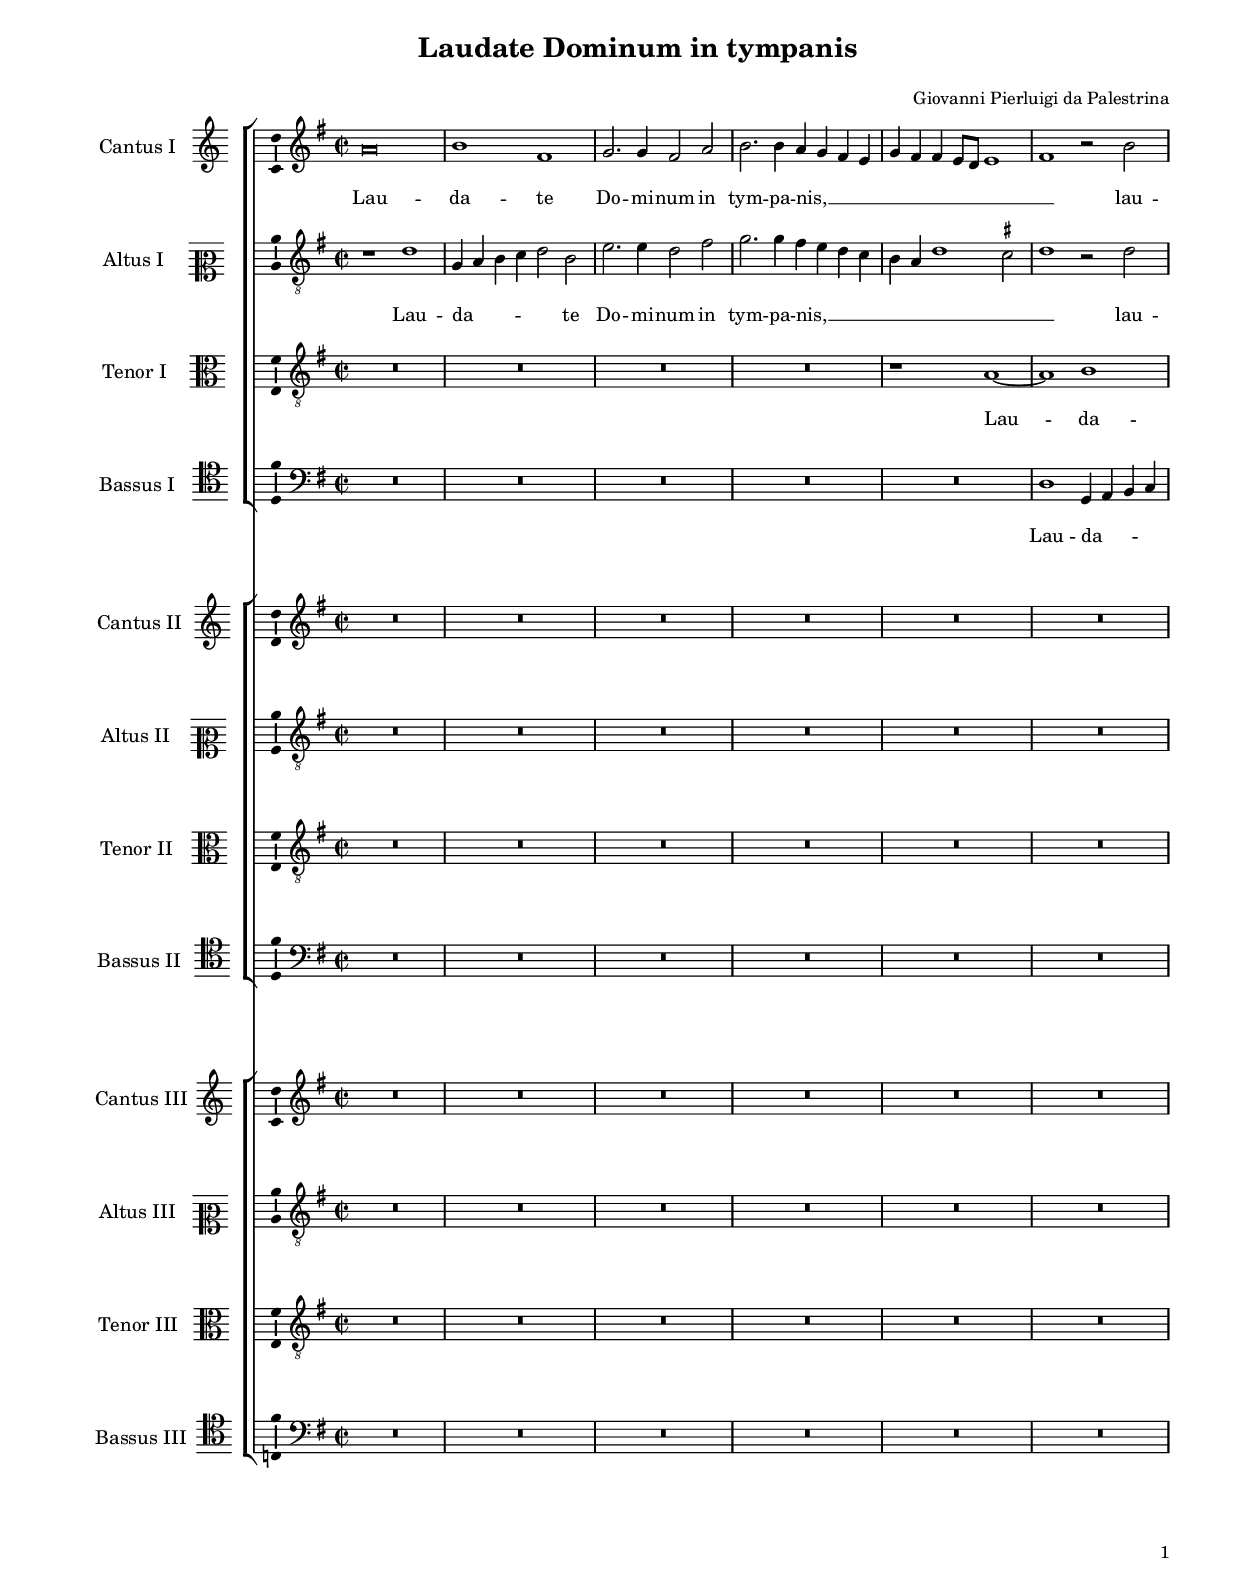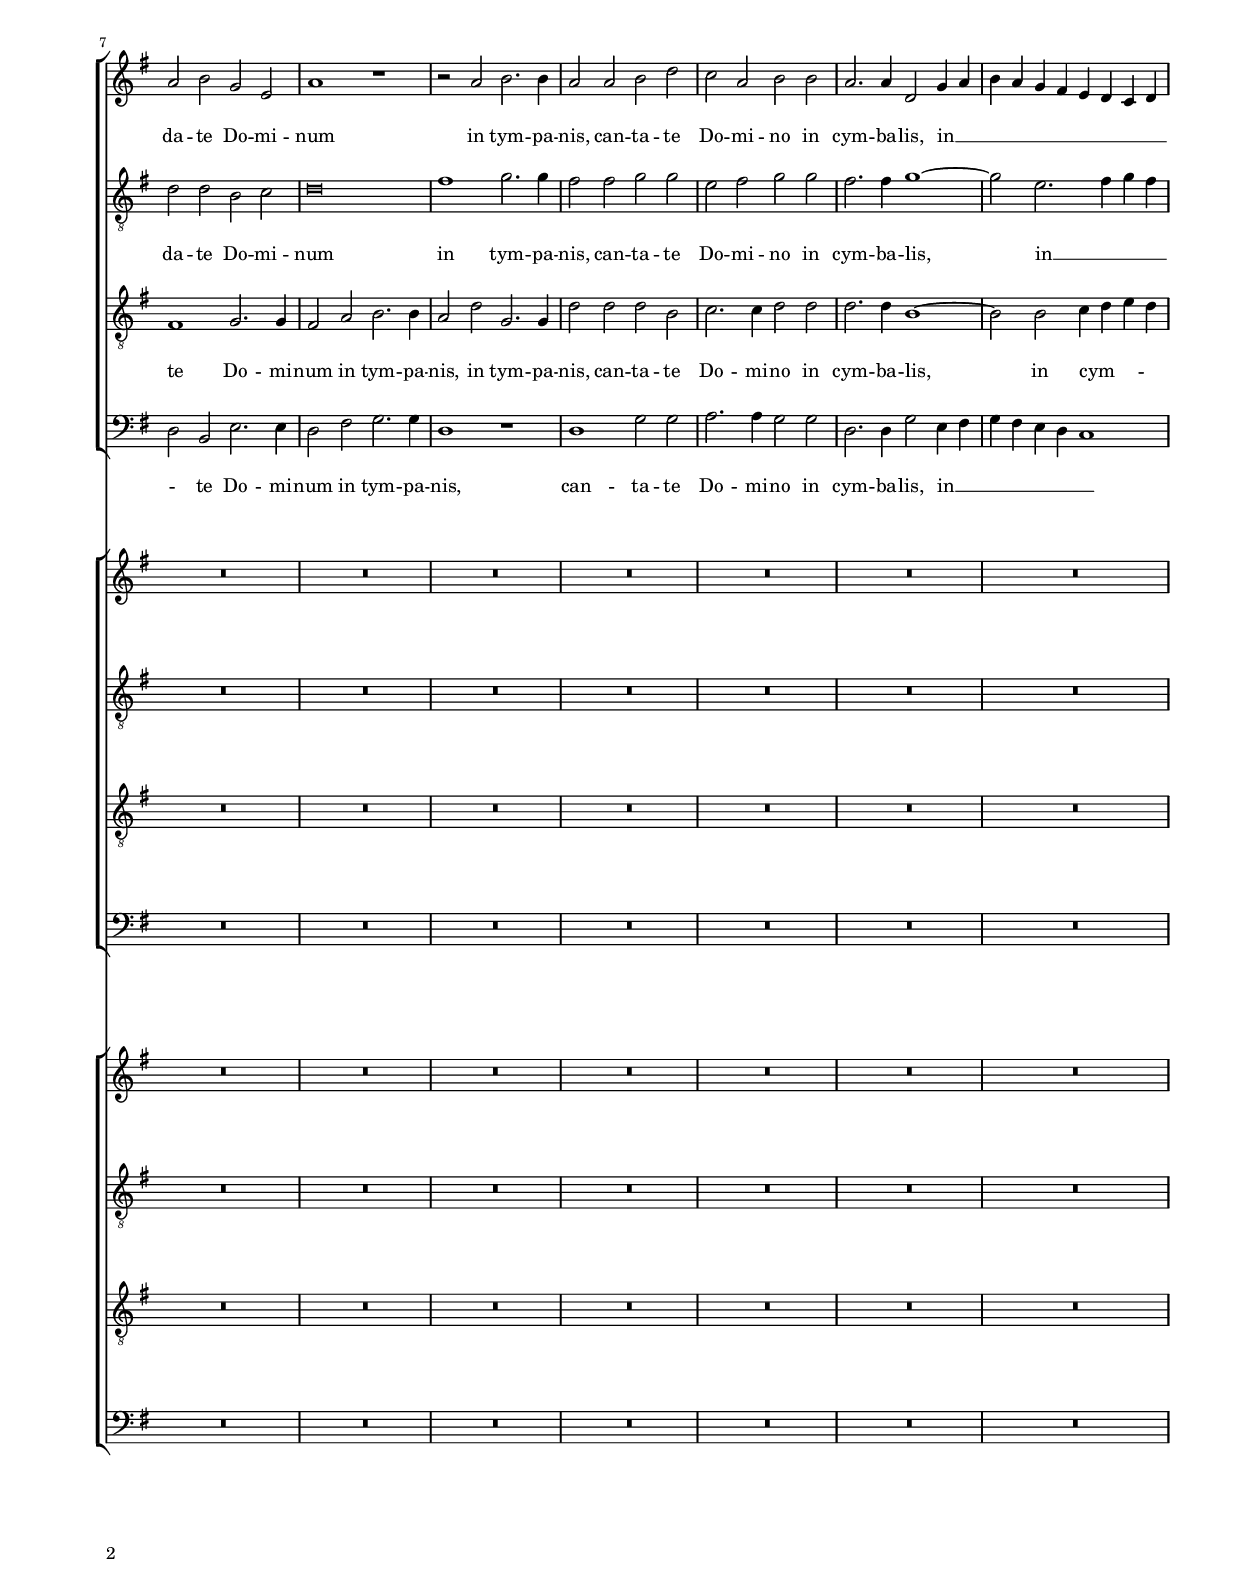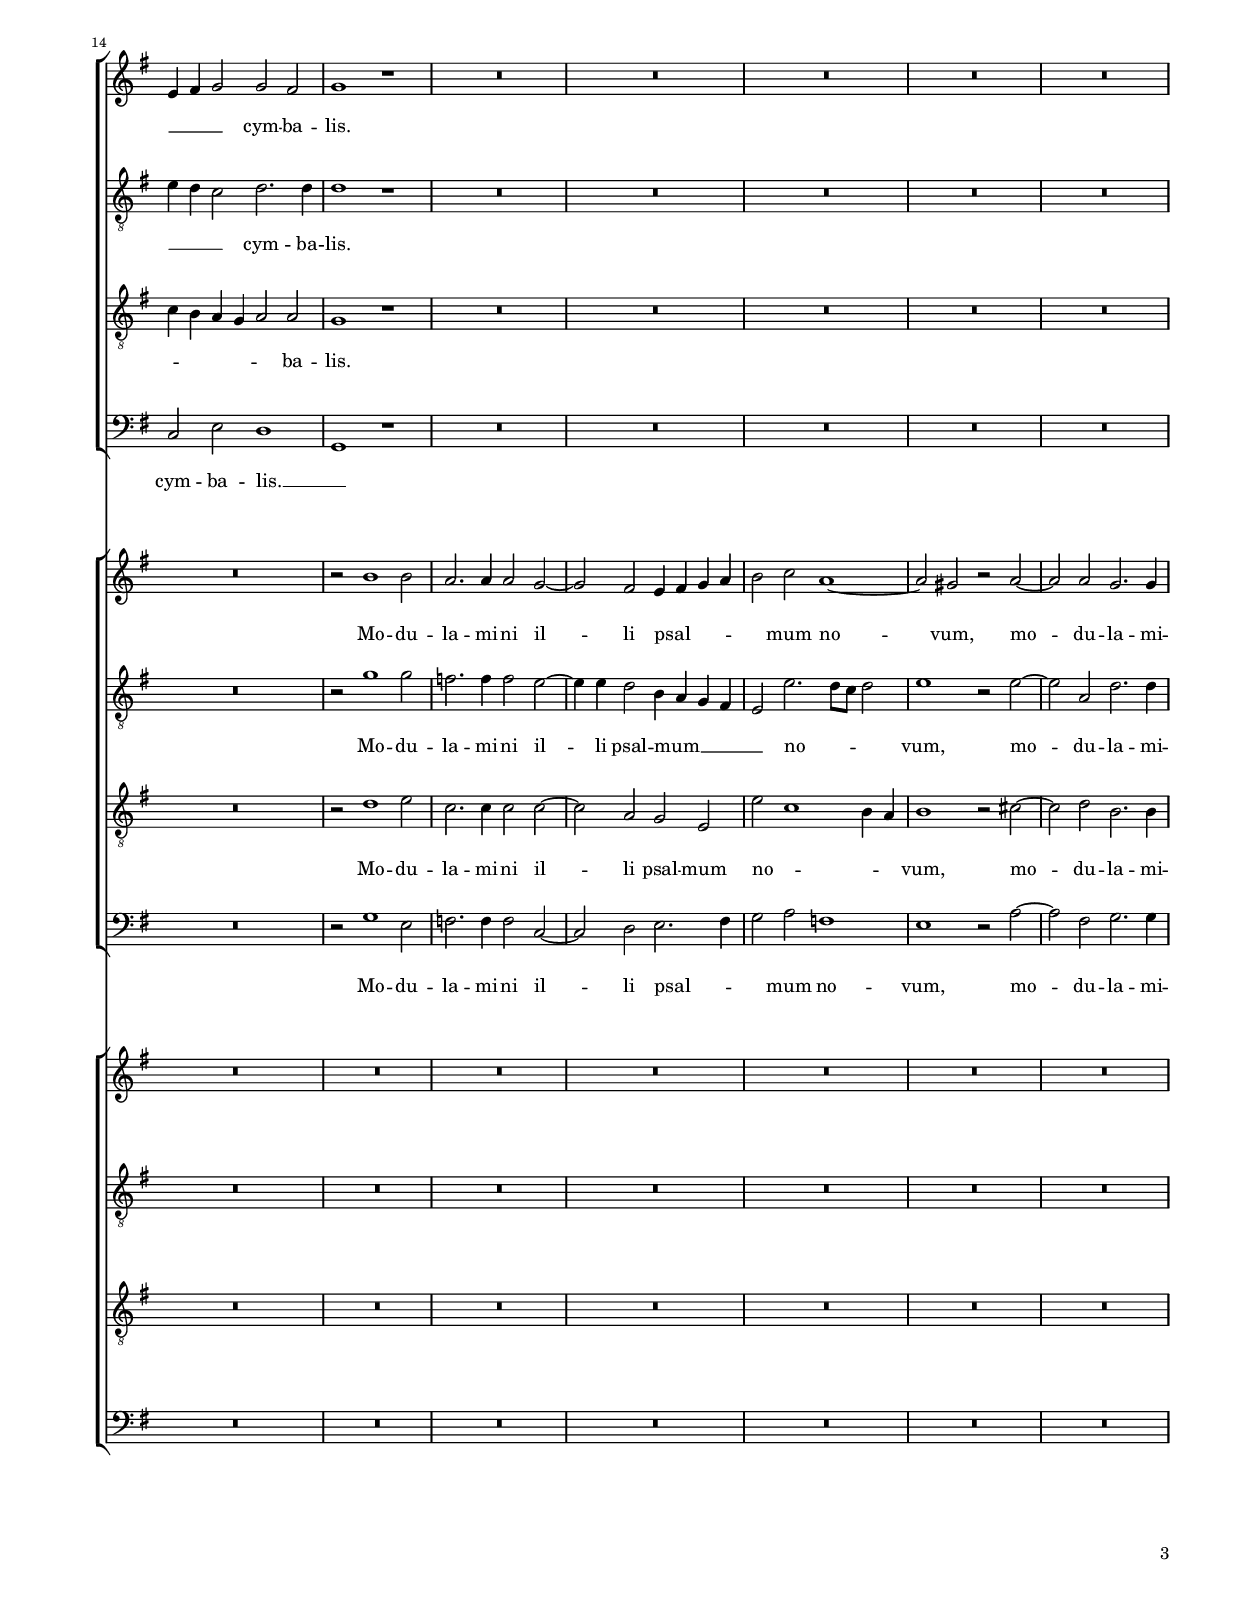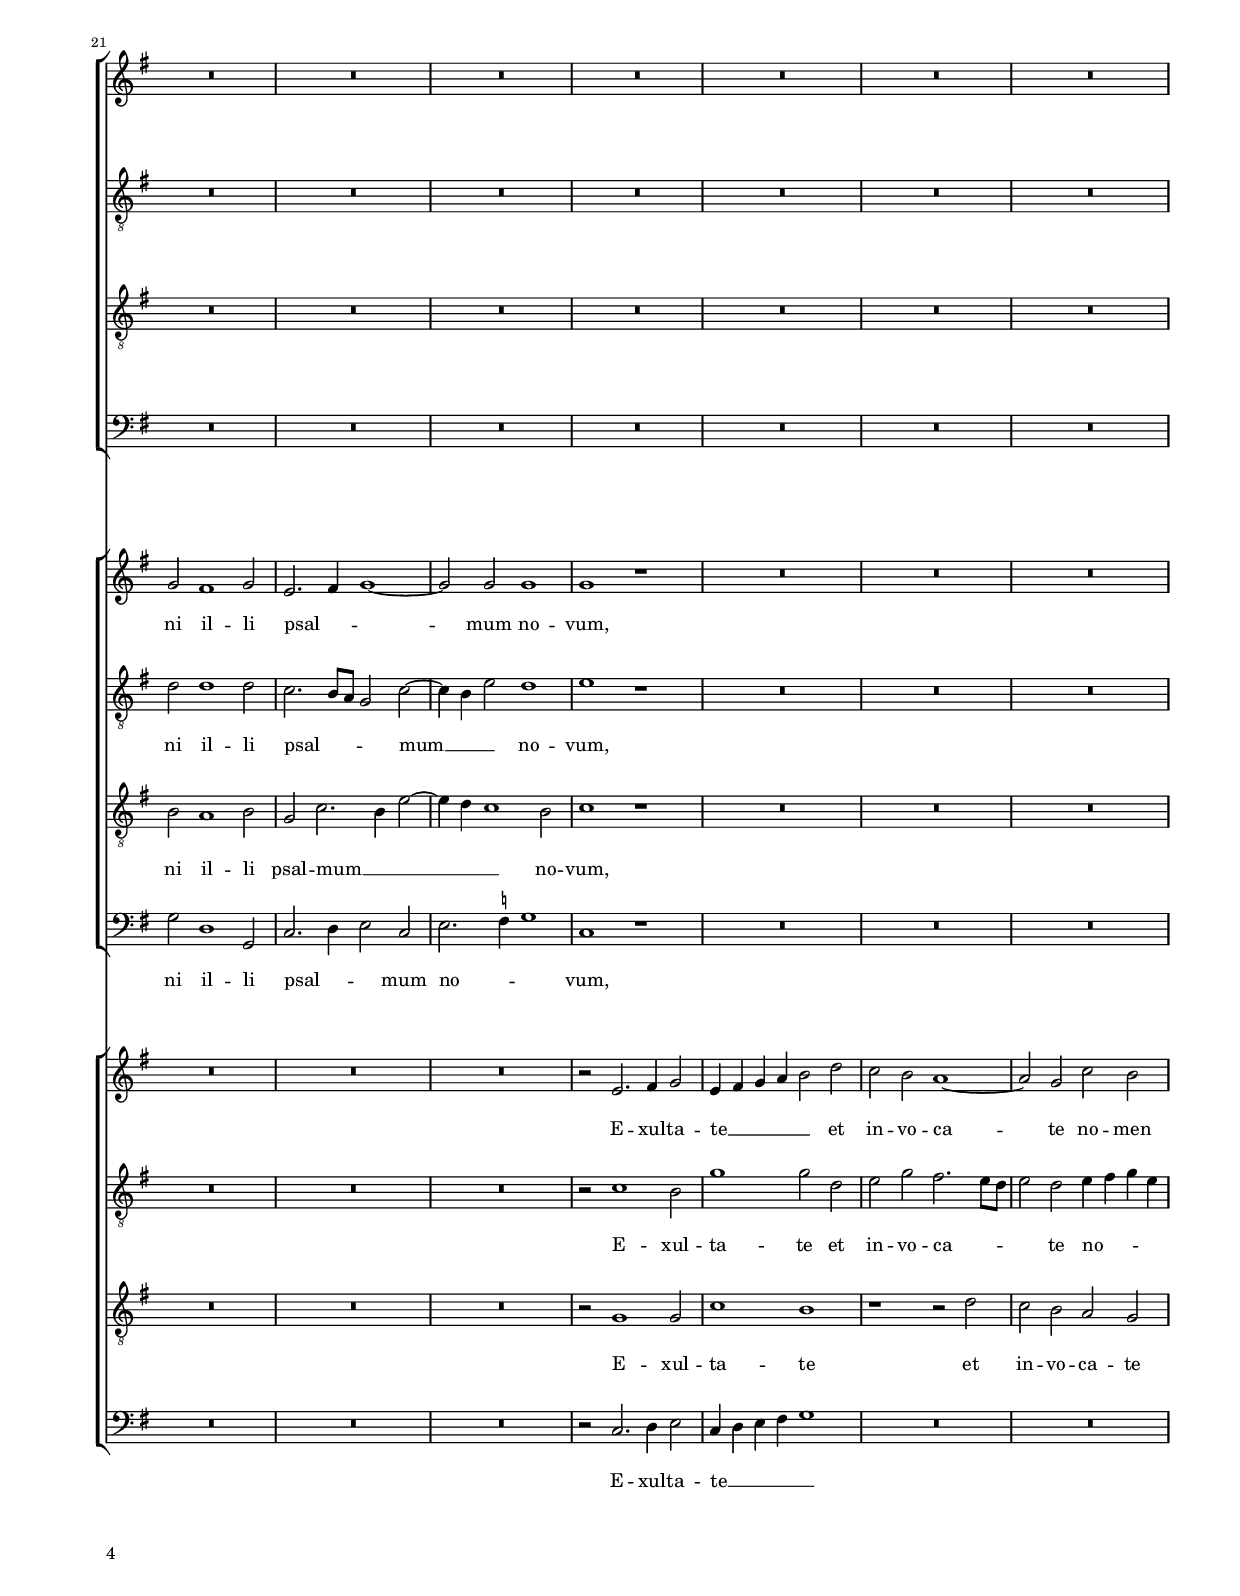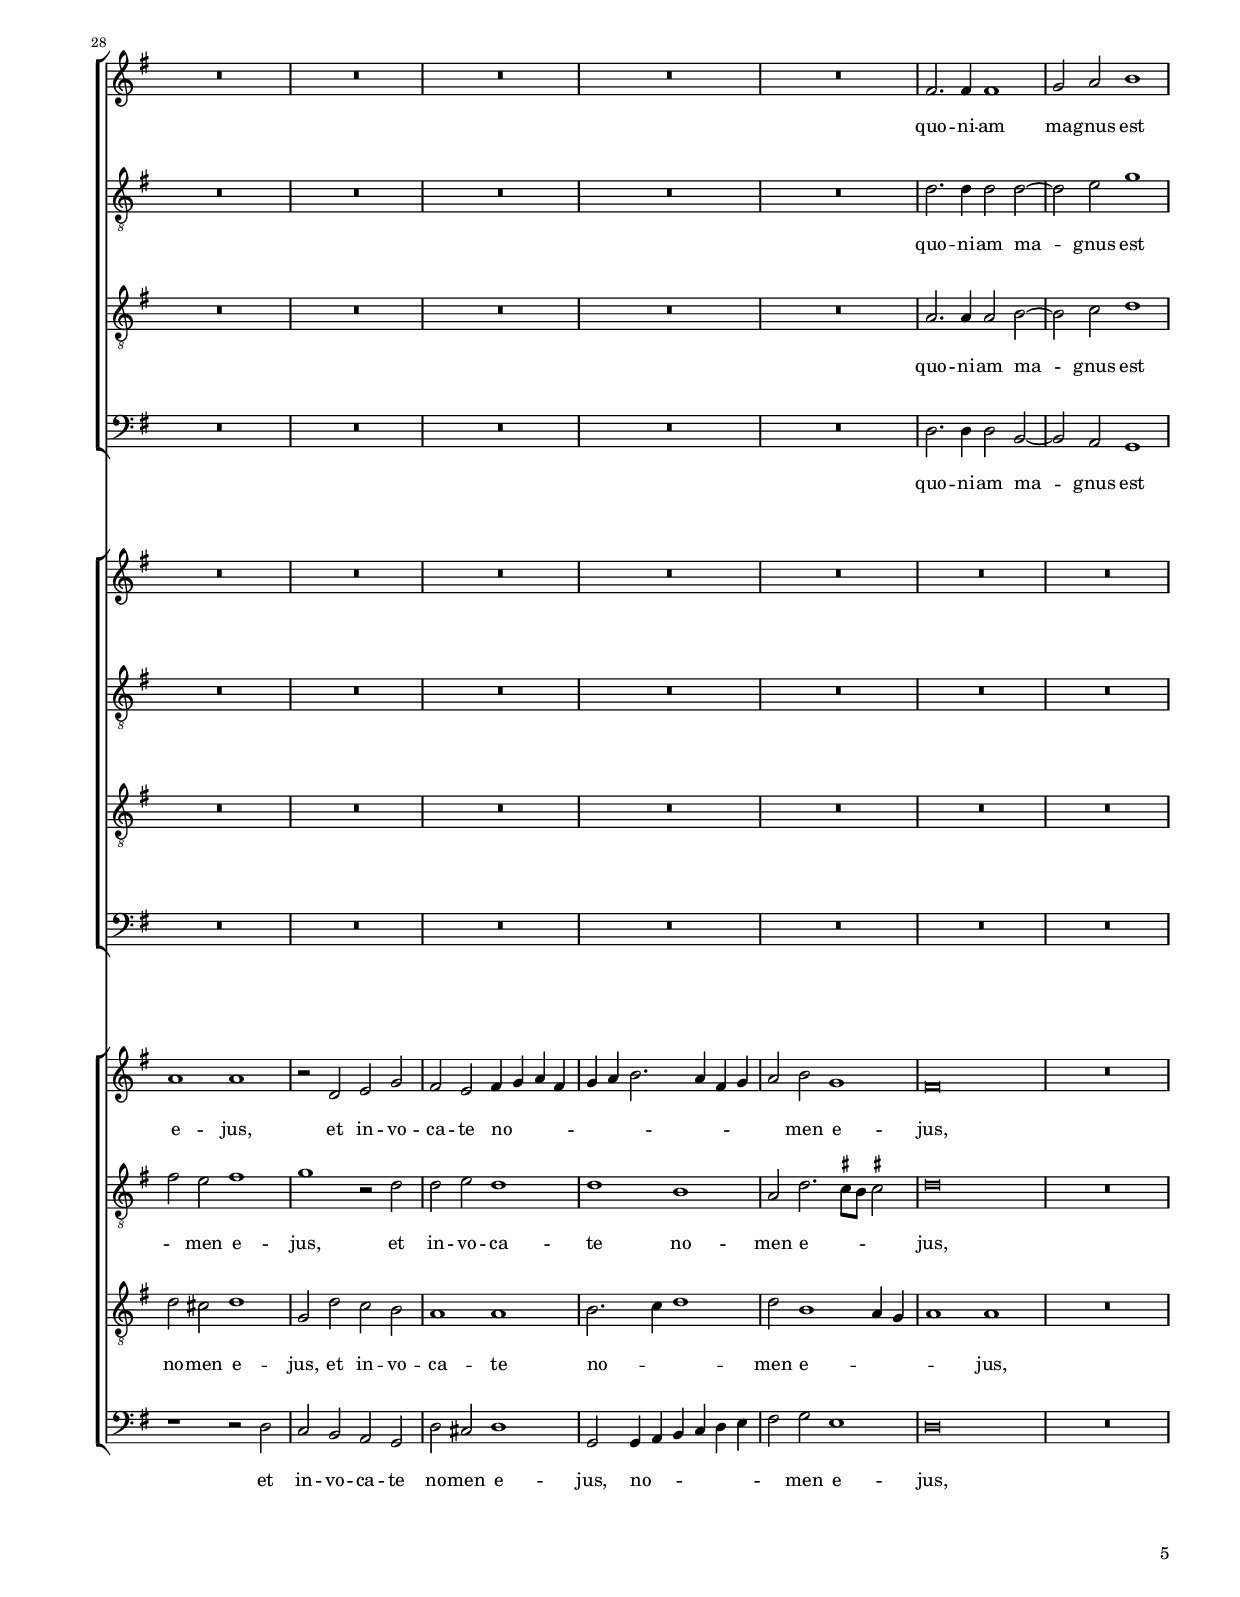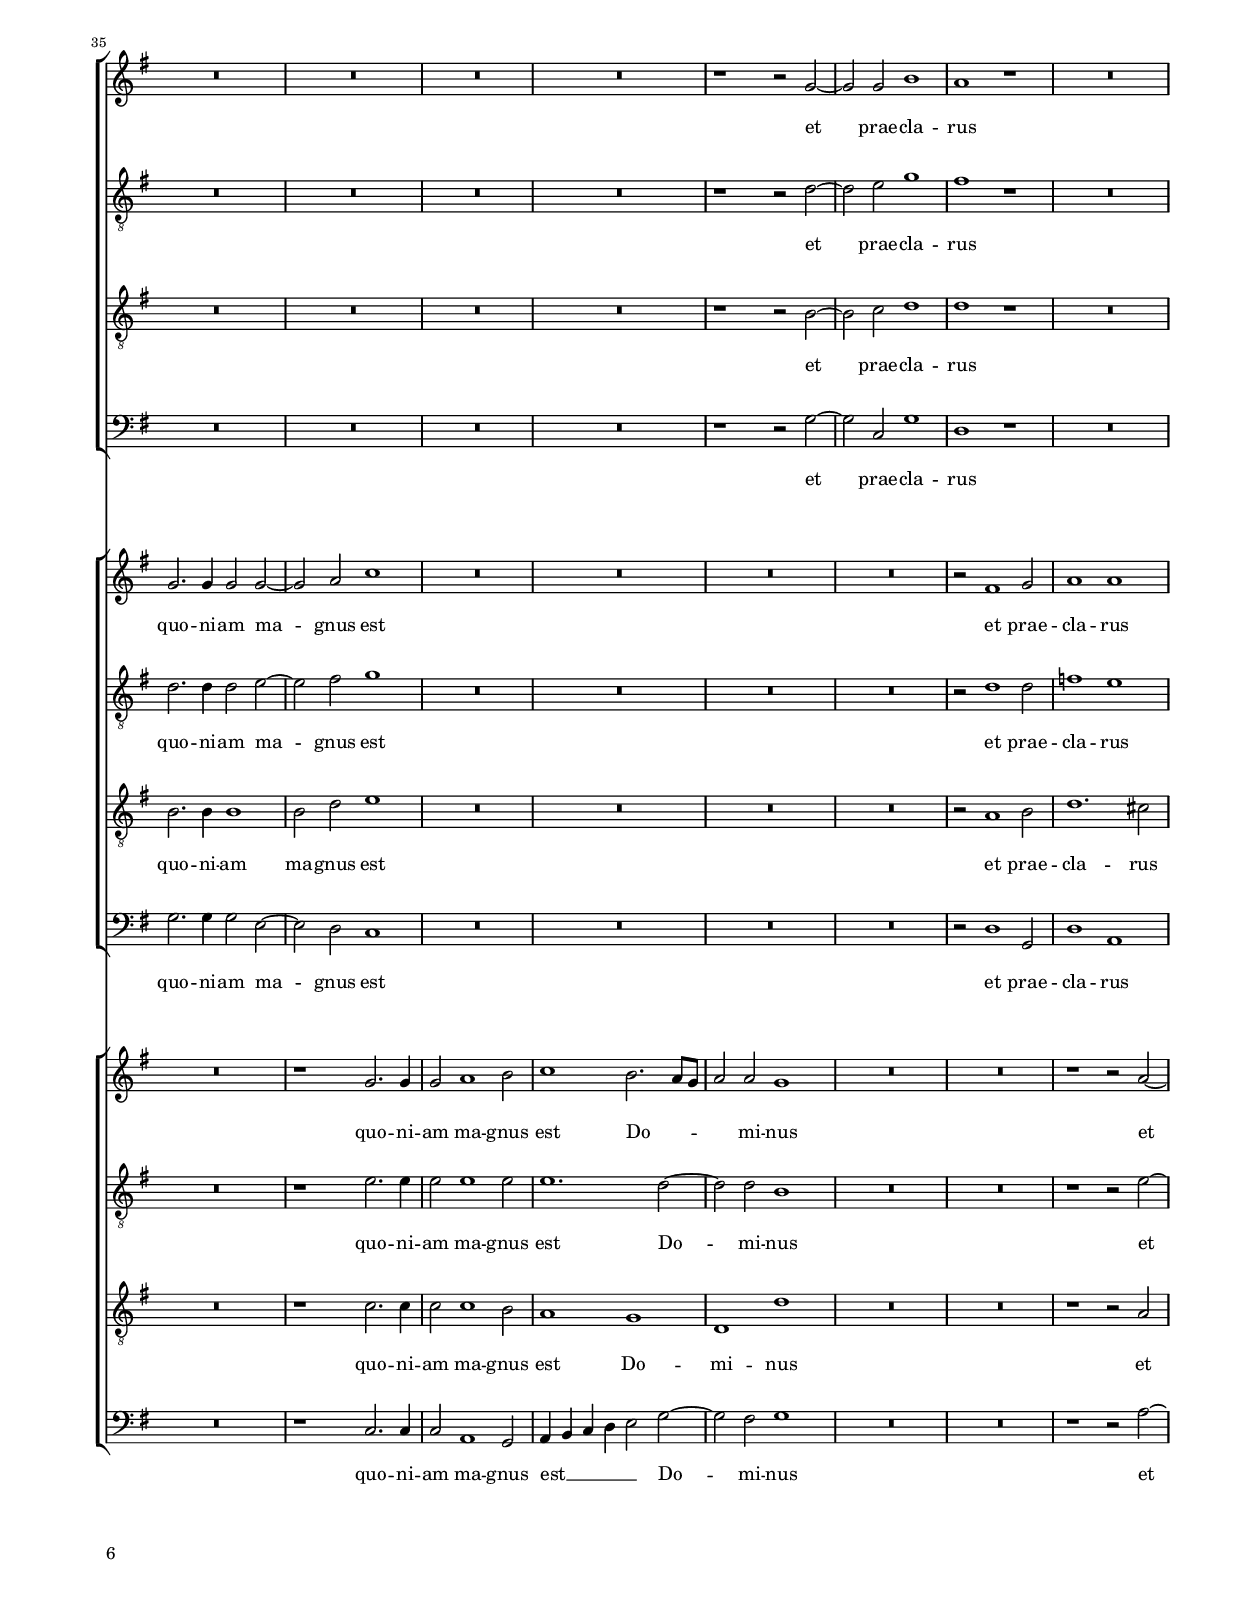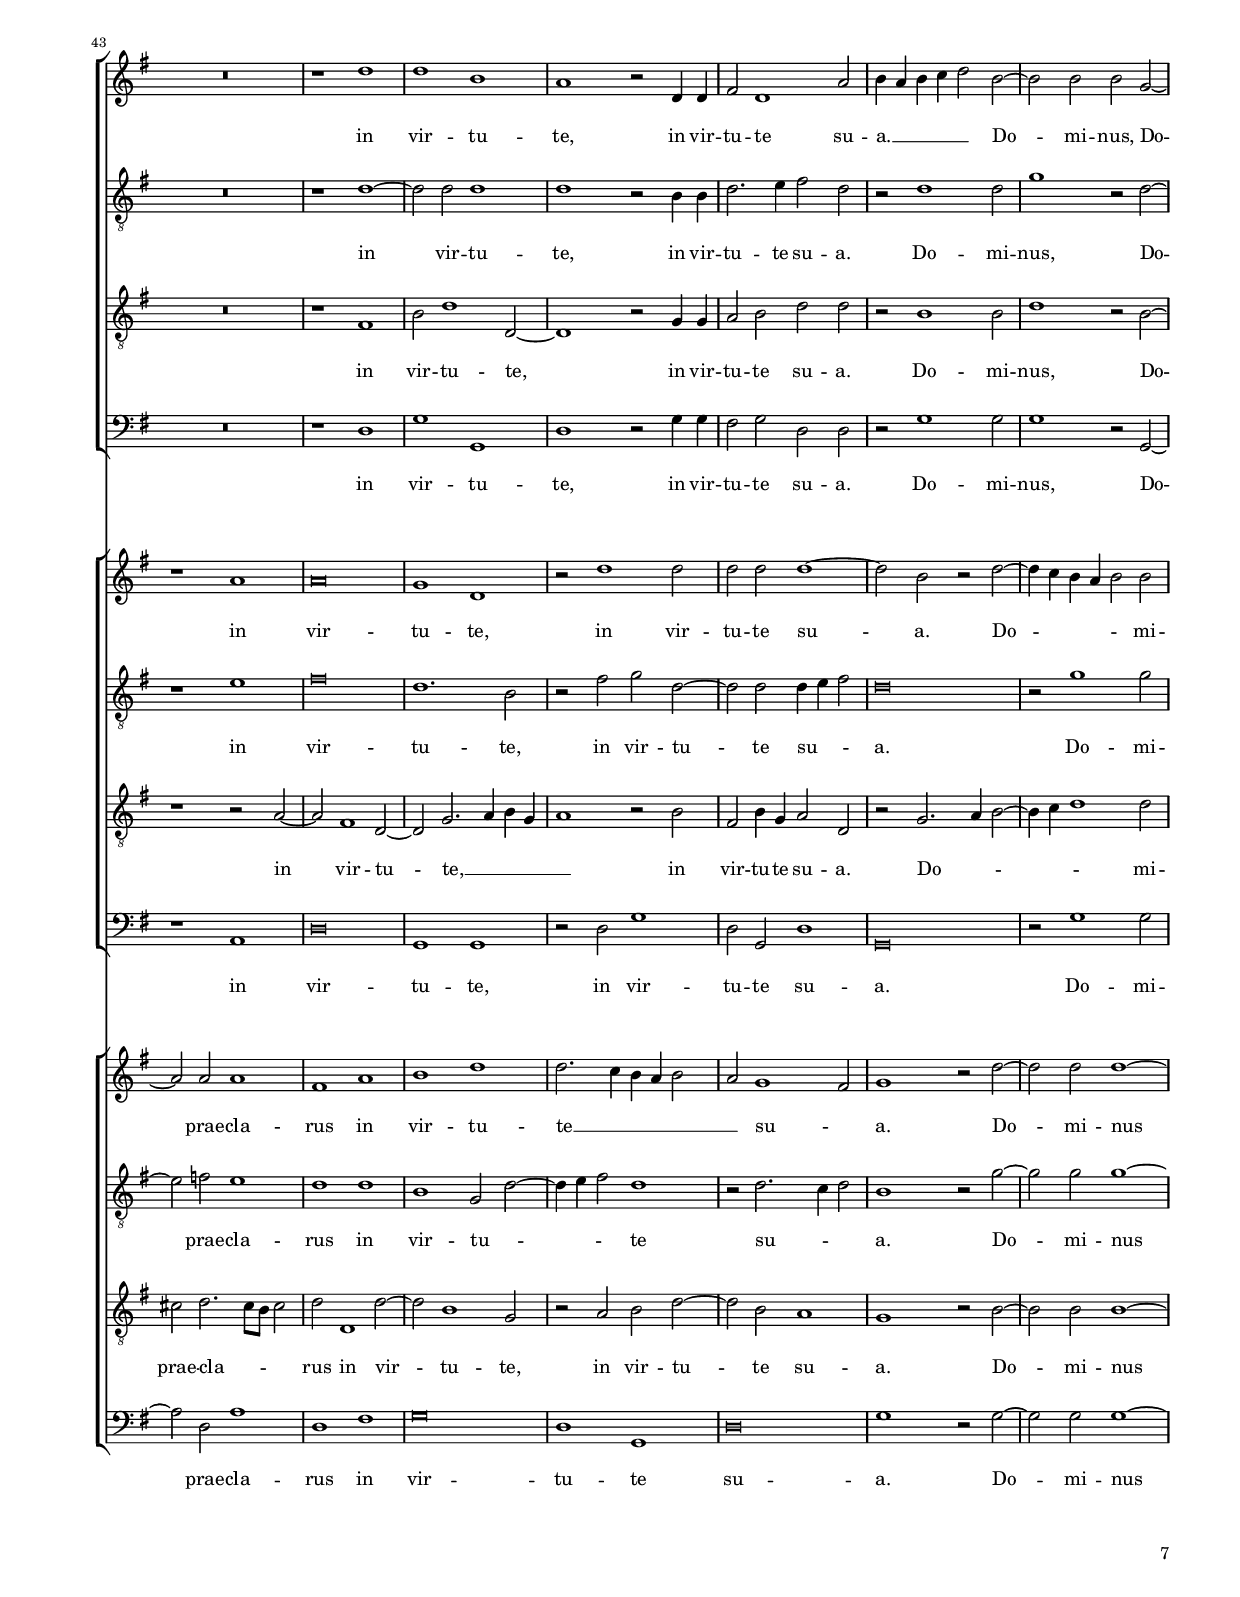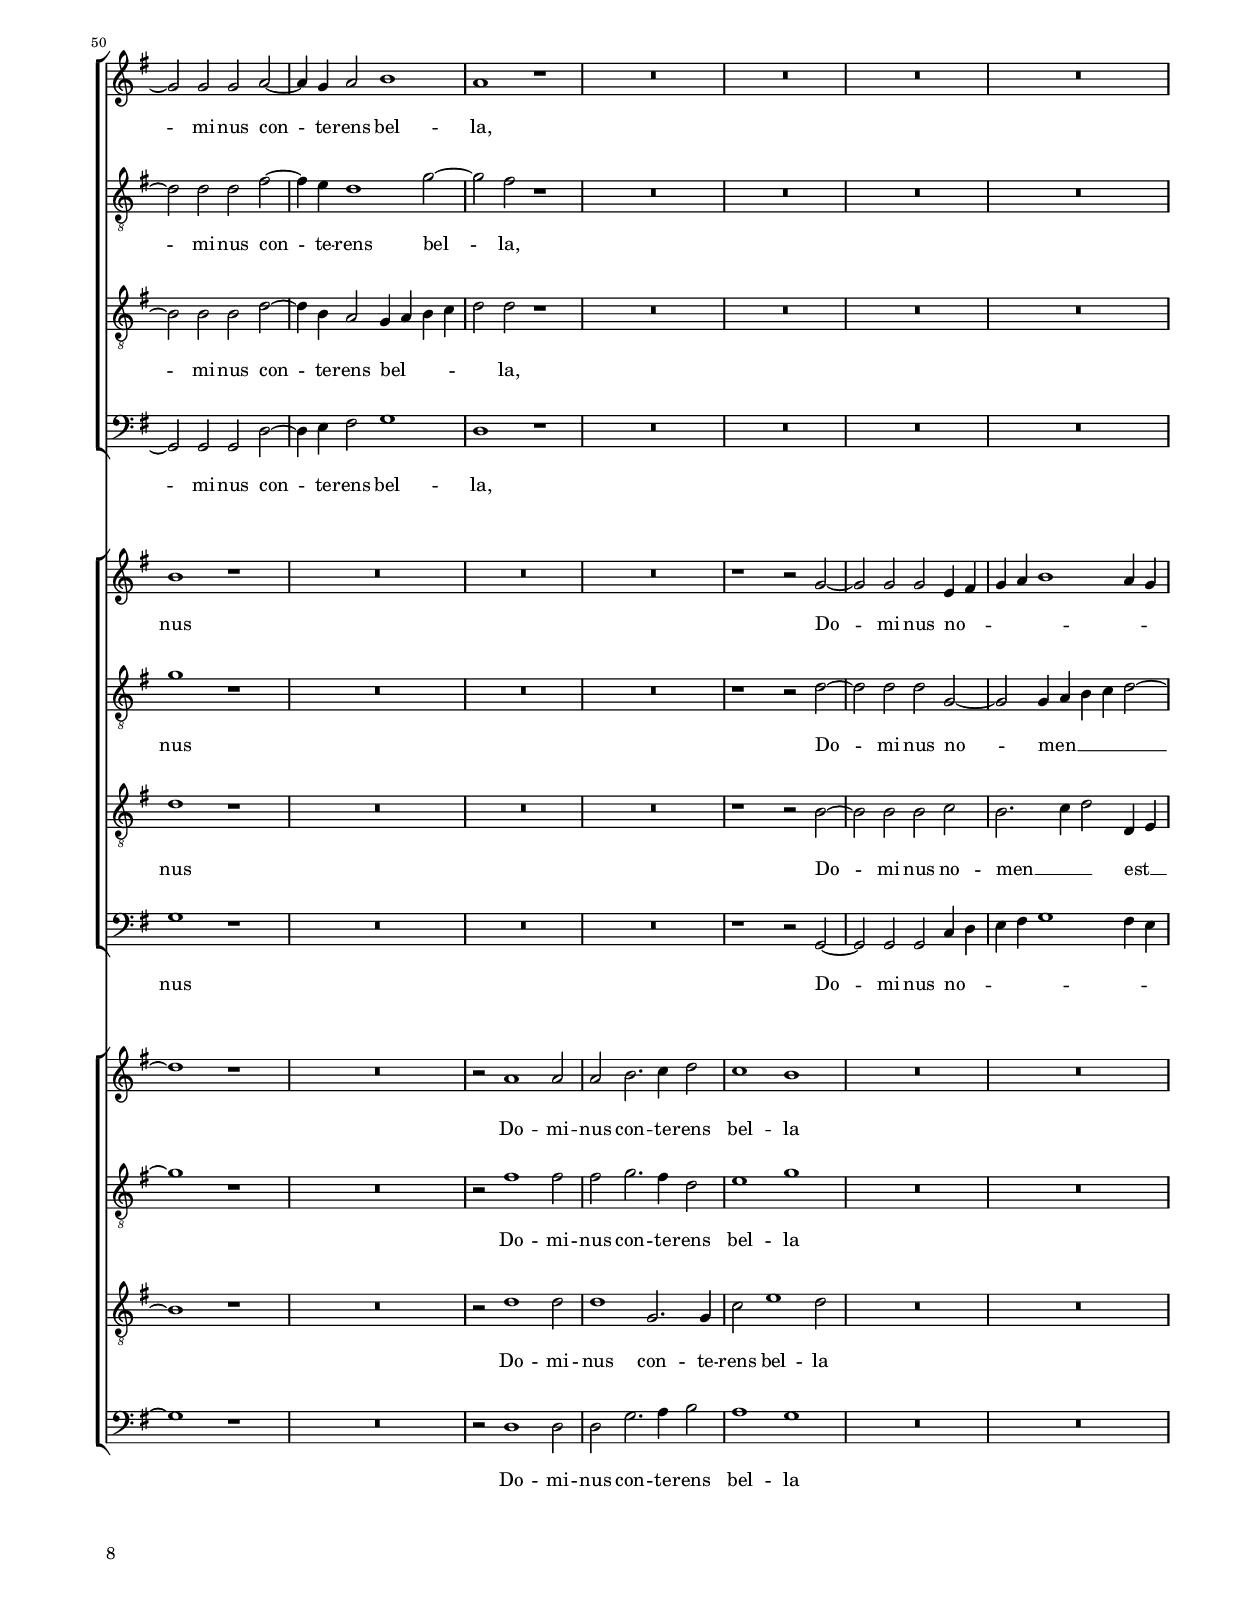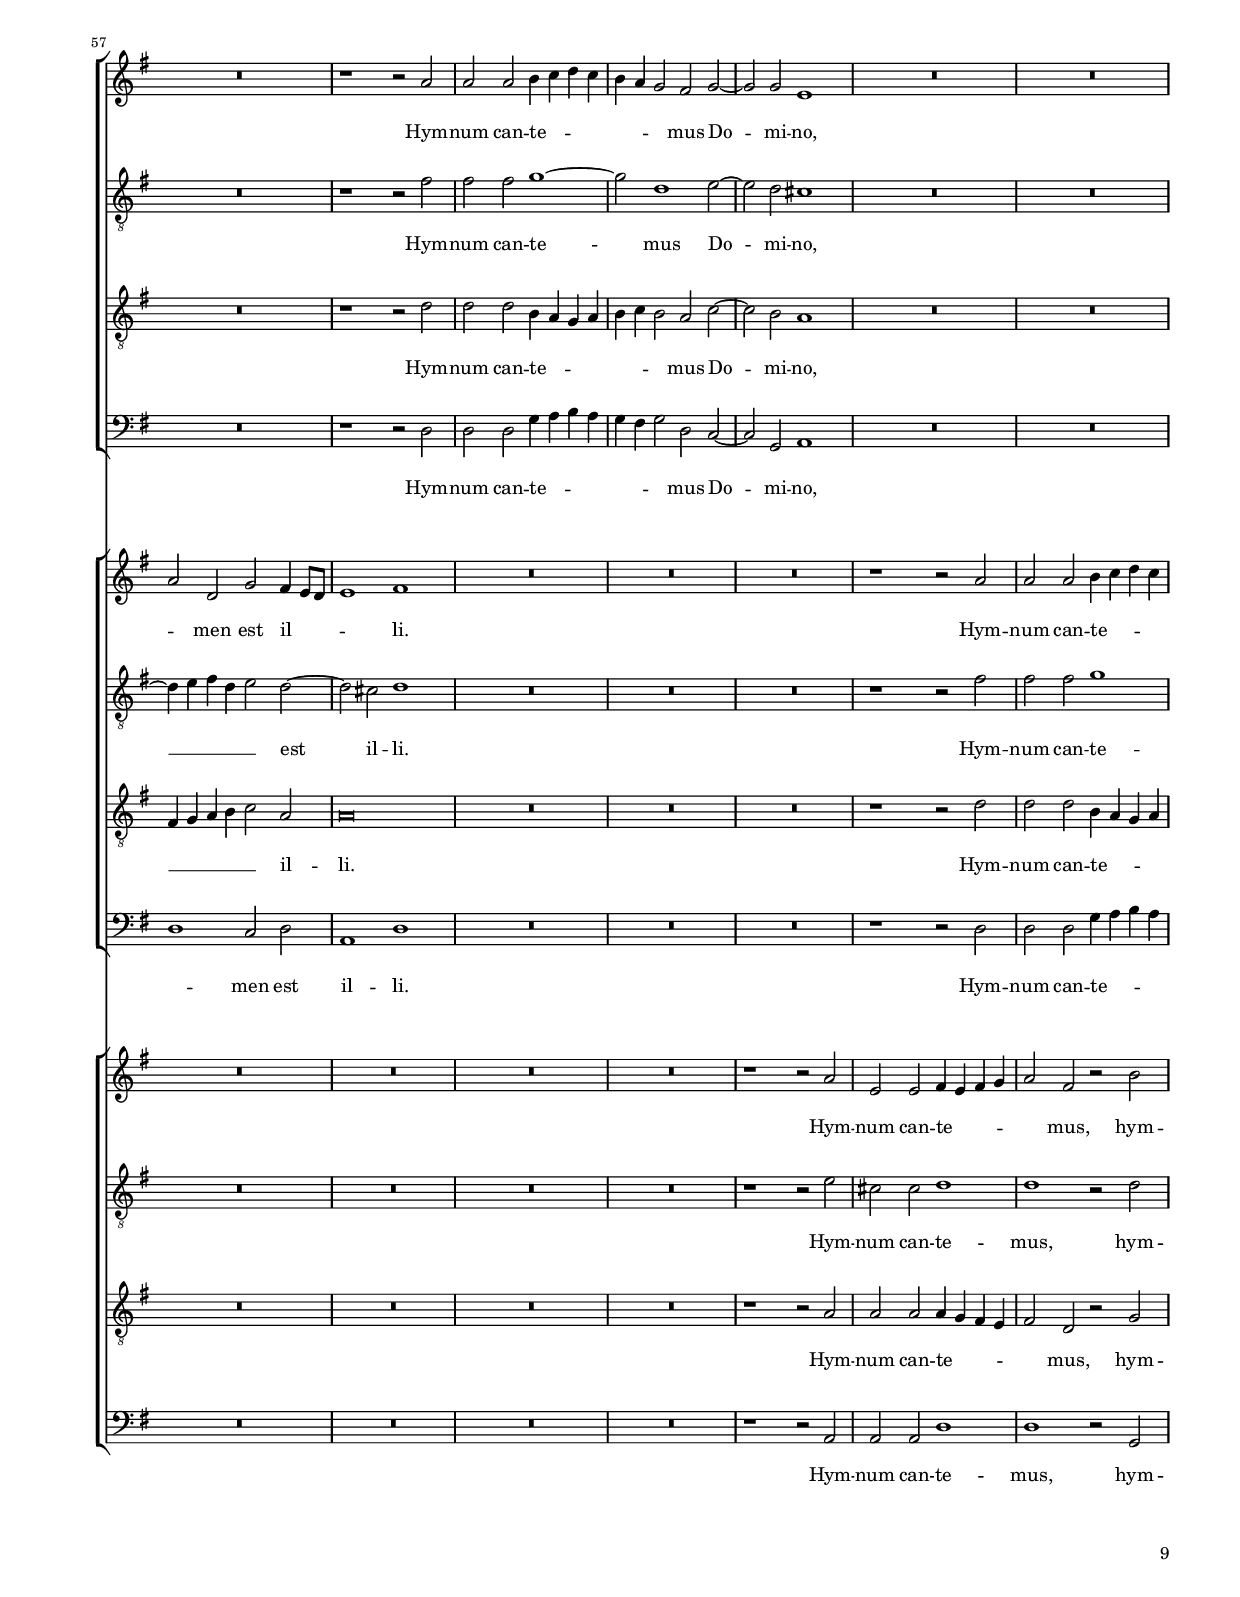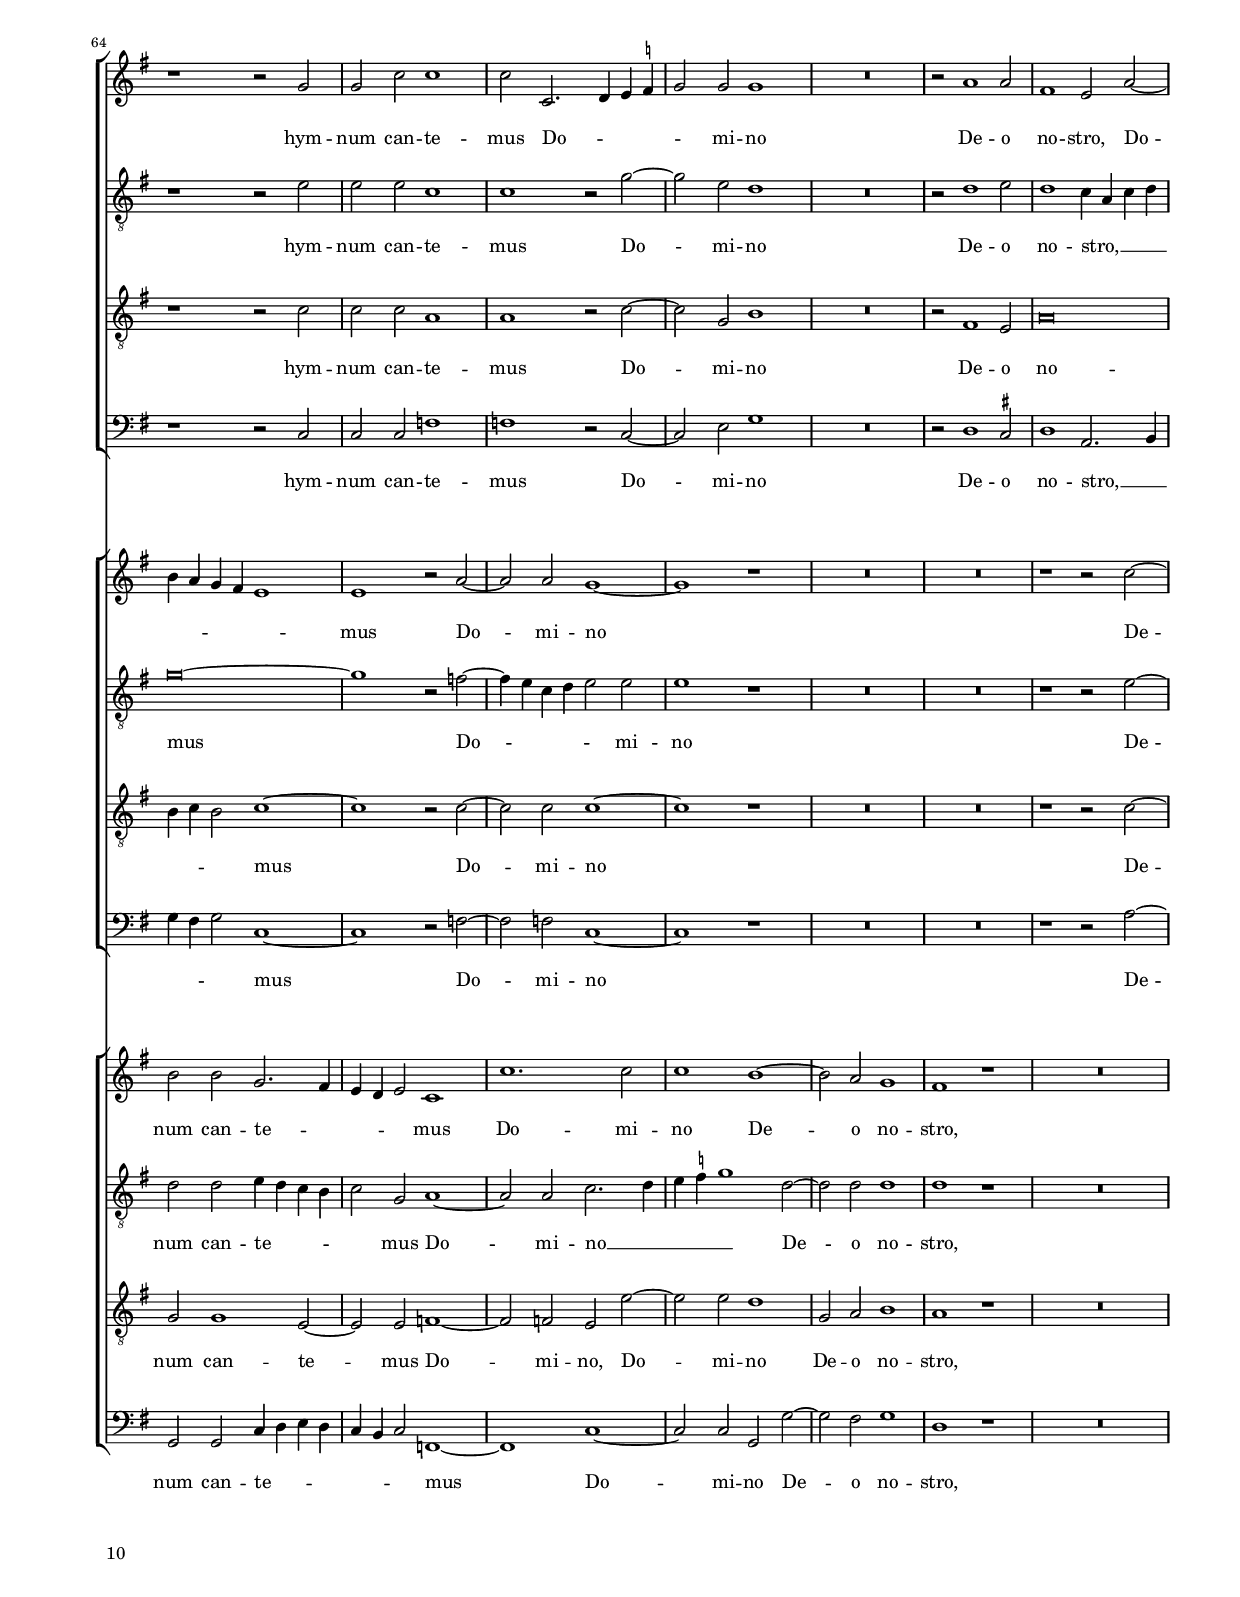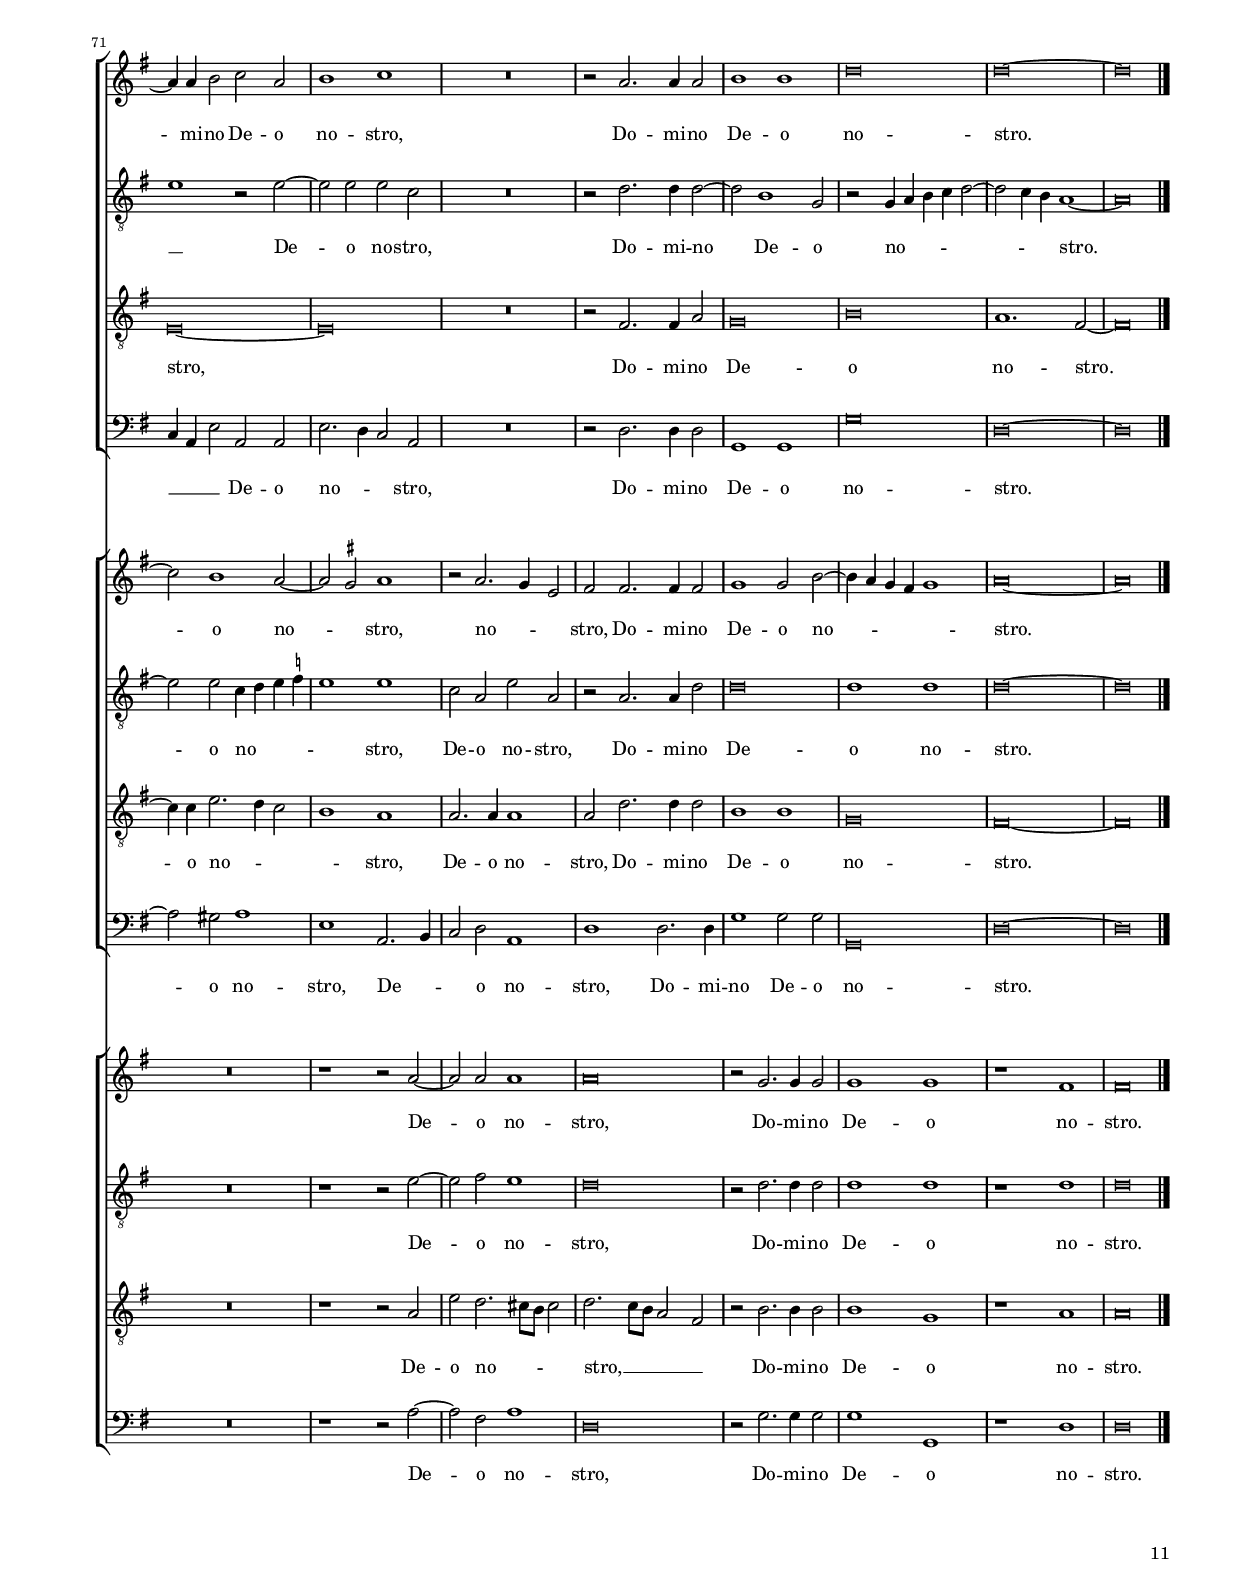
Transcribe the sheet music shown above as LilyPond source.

\header 
{
	title=\markup { \column { "Laudate Dominum in tympanis" \transparent "x" } }
	composer="Giovanni Pierluigi da Palestrina"
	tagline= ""
}

\version "2.24.3"
\language deutsch
#(set-global-staff-size 15)
% #(set-default-paper-size "letter")
#(ly:set-option 'point-and-click #f)


\paper
	{
	top-margin = 2.2 \cm
	bottom-margin = 1.6 \cm
	left-margin = 1.8 \cm
	right-margin = 1.2 \cm
	print-page-number = ##f
	ragged-bottom = ##f
	ragged-last-bottom = ##f
%   systems-per-page = 2
%   page-count = 6
	system-system-spacing = #'((basic-distance . 18) (minimum-distance . 14) (padding . 7) (strechability . 250))
	oddFooterMarkup=\markup   \fill-line { "" \fromproperty #'page:page-number-string }
	evenFooterMarkup=\markup  \fill-line { \fromproperty #'page:page-number-string "" }
	last-bottom-spacing = #'((basic-distance . 12) (minimum-distance . 7) (padding . 4))
	}


global =  
	{
	\key c \major
	\time 2/2 \set Score.measureLength = #(ly:make-moment 2/1)
	\set Score.tempoHideNote = ##t
	\tempo 2 = 90
	\skip 1*2*78 \bar "|."
	}

	ficta = { \once \set suggestAccidentals = ##t }

	forget = #(define-music-function (music) (ly:music?) #{
	\accidentalStyle forget
	$music
	\accidentalStyle default
	#})

	
incipitcantusprimus = \markup { \score {
	{
	\set Staff.instrumentName = \markup { \fontsize #1 "Cantus I" }
	\key c \major
	\clef violin
	s4 \bar ""
	}
	\layout  {
	raggedright = ##t
	indent = 1.8 \cm
	line-width = 2.4\cm
	\context { \Staff \remove Time_signature_engraver }
	\override Staff.Clef.Y-extent = #'(0 . 0)
	}} \hspace #1 }

incipitaltusprimus = \markup { \score {
	{
	\set Staff.instrumentName = \markup { \fontsize #1 "Altus I" }
	\key c \major
	\clef mezzosoprano
	s4 \bar ""
	}
	\layout  {
	raggedright = ##t
	indent = 1.8 \cm
	line-width = 2.4\cm
	\context { \Staff \remove Time_signature_engraver }
	\override Staff.Clef.Y-extent = #'(0 . 0)
	}} \hspace #1 }

incipittenorprimus = \markup { \score {
	{
	\set Staff.instrumentName = \markup { \fontsize #1 "Tenor I" }
	\key c \major
	\clef alto
	s4 \bar ""
	}
	\layout  {
	raggedright = ##t
	indent = 1.8 \cm
	line-width = 2.4\cm
	\context { \Staff \remove Time_signature_engraver }
	\override Staff.Clef.Y-extent = #'(0 . 0)
	}} \hspace #1 }


incipitbassusprimus = \markup { \score {
	{
	\set Staff.instrumentName = \markup { \fontsize #1 "Bassus I" }
	\key c \major
	\clef tenor
	s4 \bar ""
	}
	\layout  {
	raggedright = ##t
	indent = 1.8 \cm
	line-width = 2.4\cm
	\context { \Staff \remove Time_signature_engraver }
	\override Staff.Clef.Y-extent = #'(0 . 0)
	}} \hspace #1 }

incipitcantussecundus = \markup { \score {
	{
	\set Staff.instrumentName = \markup { \fontsize #1 "Cantus II" }
	\key c \major
	\clef violin
	s4 \bar ""
	}
	\layout  {
	raggedright = ##t
	indent = 1.8 \cm
	line-width = 2.4\cm
	\context { \Staff \remove Time_signature_engraver }
	\override Staff.Clef.Y-extent = #'(0 . 0)
	}} \hspace #1 }


incipitaltussecundus = \markup { \score {
	{
	\set Staff.instrumentName = \markup { \fontsize #1 "Altus II" }
	\key c \major
	\clef mezzosoprano
	s4 \bar ""
	}
	\layout  {
	raggedright = ##t
	indent = 1.8 \cm
	line-width = 2.4\cm
	\context { \Staff \remove Time_signature_engraver }
	\override Staff.Clef.Y-extent = #'(0 . 0)
	}} \hspace #1 }


incipittenorsecundus = \markup { \score {
	{
	\set Staff.instrumentName = \markup { \fontsize #1 "Tenor II" }
	\key c \major
	\clef alto
	s4 \bar ""
	}
	\layout  {
	raggedright = ##t
	indent = 1.8 \cm
	line-width = 2.4\cm
	\context { \Staff \remove Time_signature_engraver }
	\override Staff.Clef.Y-extent = #'(0 . 0)
	}} \hspace #1 }	


incipitbassussecundus = \markup { \score {
	{
	\set Staff.instrumentName = \markup { \fontsize #1 "Bassus II" }
	\key c \major
	\clef tenor
	s4 \bar ""
	}
	\layout  {
	raggedright = ##t
	indent = 1.8 \cm
	line-width = 2.4\cm
	\context { \Staff \remove Time_signature_engraver }
	\override Staff.Clef.Y-extent = #'(0 . 0)
	}} \hspace #1 }


incipitcantustertius = \markup { \score {
	{
	\set Staff.instrumentName = \markup { \fontsize #1 "Cantus III" }
	\key c \major
	\clef violin
	s4 \bar ""
	}
	\layout  {
	raggedright = ##t
	indent = 1.8 \cm
	line-width = 2.4\cm
	\context { \Staff \remove Time_signature_engraver }
	\override Staff.Clef.Y-extent = #'(0 . 0)
	}} \hspace #1 }


incipitaltustertius = \markup { \score {
	{
	\set Staff.instrumentName = \markup { \fontsize #1 "Altus III" }
	\key c \major
	\clef mezzosoprano
	s4 \bar ""
	}
	\layout  {
	raggedright = ##t
	indent = 1.8 \cm
	line-width = 2.4\cm
	\context { \Staff \remove Time_signature_engraver }
	\override Staff.Clef.Y-extent = #'(0 . 0)
	}} \hspace #1 }


incipittenortertius = \markup { \score {
	{
	\set Staff.instrumentName = \markup { \fontsize #1 "Tenor III" }
	\key c \major
	\clef alto
	s4 \bar ""
	}
	\layout  {
	raggedright = ##t
	indent = 1.8 \cm
	line-width = 2.4\cm
	\context { \Staff \remove Time_signature_engraver }
	\override Staff.Clef.Y-extent = #'(0 . 0)
	}} \hspace #1 }	


incipitbassustertius = \markup { \score {
	{
	\set Staff.instrumentName = \markup { \fontsize #1 "Bassus III" }
	\key c \major
	\clef tenor
	s4 \bar ""
	}
	\layout  {
	raggedright = ##t
	indent = 1.8 \cm
	line-width = 2.4\cm
	\context { \Staff \remove Time_signature_engraver }
	\override Staff.Clef.Y-extent = #'(0 . 0)
	}} \hspace #1 }


cantusprimus =  \relative c''
	{
	d\breve
	e1 h
	c2. c4 h2 d
	e2. e4 d4 c h a
%5
	c4 h h a8 g a1 |
	h1 r2 e
	d2 e c a
	d1 r
	r2 d e2. e4
%10
	d2 d e g |
	f2 d e e
	d2. d4 g,2 c4 d
	e4 d c h a g f g
	a4 h c2 c h
%15
	c1 r |
	R\breve
	R\breve
	R\breve
	R\breve
%20
	R\breve |
	R\breve
	R\breve
	R\breve
	R\breve
%25
	R\breve |
	R\breve
	R\breve
	R\breve
	R\breve
%30
	R\breve |
	R\breve
	R\breve
	h2. h4 h1
	c2 d e1
%35
	R\breve |
	R\breve
	R\breve
	R\breve
	r1 r2 c~
%40
	c2 c e1 |
	d1 r
	R\breve
	R\breve
	r1 g
%45
	g1 e |
	d1 r2 g,4 g
	h2 g1 d'2
	e4 d e f g2 e~
	e2 e e c~
%50
	c2 c c d~ |
	d4 c d2 e1
	d1 r
	R\breve
	R\breve
%55
	R\breve |
	R\breve
	R\breve
	r1 r2 d
	d2 d e4 f g f
%60
	e4 d c2 h c~ |
	c2 c a1
	R\breve
	R\breve
	r1 r2 c
%65
	c2 f f1 |
	f2 f,2. g4 a \ficta b
	c2 c c1
	R\breve
	r2 d1 d2
%70
	h1 a2 d~ |
	d4 d e2 f d
	e1 f
	R\breve
	r2 d2. d4 d2
%75
	e1 e |
	g\breve
	g\breve~
	g\breve |
	}

altusprimus =  \relative c' 
	{
	r1 g'
	c,4 d e f g2 e
	a2. a4 g2 h
	c2. c4 h4 a g f
%5
	e4 d g1 \ficta fis2 |
	g1 r2 g
	g2 g e f
	g\breve
	h1 c2. c4
%10
	h2 h c c |
	a2 h c c
	h2. h4 c1~
	c2 a2. h4 c h
	a4 g f2 g2. g4
%15
	g1 r |
	R\breve
	R\breve
	R\breve
	R\breve
%20
	R\breve |
	R\breve
	R\breve
	R\breve
	R\breve
%25
	R\breve |
	R\breve
	R\breve
	R\breve
	R\breve
%30
	R\breve |
	R\breve
	R\breve
	g2. g4 g2 g~
	g2 a c1
%35
	R\breve |
	R\breve
	R\breve
	R\breve
	r1 r2 g~
%40
	g2 a c1 |
	h1 r
	R\breve
	R\breve
	r1 g~
%45
	g2 g g1 |
	g1 r2 e4 e
	g2. a4 h2 g
	r2 g1 g2
	c1 r2 g~
%50
	g2 g g h~ |
	h4 a g1 c2~
	c2 h r1
	R\breve
	R\breve
%55
	R\breve |
	R\breve
	R\breve
	r1 r2 h
	h2 h c1~
%60
	c2 g1 a2~ |
	a2 g fis1
	R\breve
	R\breve
	r1 r2 a
%65
	a2 a f1 |
	f1 r2 c'~
	c2 a g1
	R\breve
	r2 g1 a2
%70
	g1 f4 d f g |
	a1 r2 a~
	a2 a a f
	R\breve
	r2 g2. g4 g2~
%75
	g2 e1 c2 |
	r2 c4 d e f g2~
	g2 f4 e d1~
	d\breve |
	}

tenorprimus =  \relative c' 
	{
	R\breve
	R\breve
	R\breve
	R\breve
%5
	r1 d~ |
	d1 e
	h1 c2. c4
	h2 d e2. e4
	d2 g c,2. c4
%10
	g'2 g g e |
	f2. f4 g2 g
	g2. g4 e1~
	e2 e f4 g a g
	f4 e d c d2 d
%15
	c1 r |
	R\breve
	R\breve
	R\breve
	R\breve
%20
	R\breve |
	R\breve
	R\breve
	R\breve
	R\breve
%25
	R\breve |
	R\breve
	R\breve
	R\breve
	R\breve
%30
	R\breve |
	R\breve
	R\breve
	d2. d4 d2 e~
	e2 f g1
%35
	R\breve |
	R\breve
	R\breve
	R\breve
	r1 r2 e~
%40
	e2 f g1 |
	g1 r
	R\breve
	R\breve
	r1 h,
%45
	e2 g1 g,2~ |
	g1 r2 c4 c
	d2 e g g
	r2 e1 e2
	g1 r2 e~
%50
	e2 e e g~ |
	g4 e d2 c4 d e f
	g2 g r1
	R\breve
	R\breve
%55
	R\breve |
	R\breve
	R\breve
	r1 r2 g
	g2 g e4 d c d
%60
	e4 f e2 d f~ |
	f2 e d1
	R\breve
	R\breve
	r1 r2 f
%65
	f2 f d1 |
	d1 r2 f~
	f2 c e1
	R\breve
	r2 h1 a2
%70
	d\breve |
	a\breve~
	a\breve
	R\breve
	r2 h2. h4 d2
%75
	c\breve |
	e\breve
	d1. h2~
	h\breve |
	}

bassusprimus  =  \relative c 
	{
	R\breve
	R\breve
	R\breve
	R\breve
%5
	R\breve |
	g'1 c,4 d e f
	g2 e a2. a4
	g2 h c2. c4
	g1 r
%10
	g1 c2 c |
	d2. d4 c2 c
	g2. g4 c2 a4 h
	c4 h a g f1
	f2 a g1
%15
	c,1 r |
	R\breve
	R\breve
	R\breve
	R\breve
%20
	R\breve |
	R\breve
	R\breve
	R\breve
	R\breve
%25
	R\breve |
	R\breve
	R\breve
	R\breve
	R\breve
%30
	R\breve |
	R\breve
	R\breve
	g'2. g4 g2 e~
	e2 d c1
%35
	R\breve |
	R\breve
	R\breve
	R\breve
	r1 r2 c'~
%40
	c2 f, c'1 |
	g1 r
	R\breve
	R\breve
	r1 g
%45
	c1 c, |
	g'1 r2 c4 c
	h2 c g g
	r2 c1 c2
	c1 r2 c,~
%50
	c2 c c g'~ |
	g4 a h2 c1
	g1 r
	R\breve
	R\breve
%55
	R\breve |
	R\breve
	R\breve
	r1 r2 g
	g2 g c4 d e d
%60
	c4 h c2 g f~ |
	f2 c d1
	R\breve
	R\breve
	r1 r2 f
%65
	f2 f b1 |
	b1 r2 f~
	f2 a c1
	R\breve
	r2 g1 \ficta fis2
%70
	g1 d2. e4 |
	f4 d a'2 d,2 d
	a'2. g4 f2 d
	R\breve
	r2 g2. g4 g2
%75
	c,1 c |
	c'\breve
	g\breve~
	g\breve |
	}

	
cantussecundus =  \relative c''
	{
	R\breve
	R\breve
	R\breve
	R\breve
%5
	R\breve |
	R\breve
	R\breve
	R\breve
	R\breve
%10
	R\breve |
	R\breve
	R\breve
	R\breve
	R\breve
%15
	r2 e1 e2 |
	d2. d4 d2 c~
	c2 h a4 h c d
	e2 f d1~
	d2 cis r d~
%20
	d2 d c2. c4 |
	c2 h1 c2
	a2. h4 c1~
	c2 c c1
	c1 r
%25
	R\breve |
	R\breve
	R\breve
	R\breve
	R\breve
%30
	R\breve |
	R\breve
	R\breve
	R\breve
	R\breve
%35
	c2. c4 c2 c~ |
	c2 d f1
	R\breve
	R\breve
	R\breve
%40
	R\breve |
	r2 h,1 c2
	d1 d
	r1 d
	d\breve
%45
	c1 g |
	r2 g'1 g2
	g2 g g1~
	g2 e r g~
	g4 f e d e2 e
%50
	e1 r |
	R\breve
	R\breve
	R\breve
	r1 r2 c~
%55
	c2 c c a4 h |
	c4 d e1 d4 c
	d2 g, c h4 a8 g
	a1 h
	R\breve
%60
	R\breve |
	R\breve
	r1 r2 d
	d2 d e4 f g f
	e4 d c h a1
%65
	a1 r2 d~ |
	d2 d c1~
	c1 r
	R\breve
	R\breve
%70
	r1 r2 f~ |
	f2 e1 d2~
	d2 \ficta cis d1
	r2 d2. c4 a2
	h2 h2. h4 h2
%75
	c1 c2 e~ |
	e4 d c h c1
	d\breve~
	d\breve |
	}

altussecundus =  \relative c'
	{
	R\breve
	R\breve
	R\breve
	R\breve
%5
	R\breve |
	R\breve
	R\breve
	R\breve
	R\breve
%10
	R\breve |
	R\breve
	R\breve
	R\breve
	R\breve
%15
	r2 c'1 c2 |
	b2. b4 b2 a~
	a4 a g2 e4 d c h
	a2 a'2. g8 f g2
	a1 r2 a~
%20
	a2 d, g2. g4 |
	g2 g1 g2
	f2. e8 d c2 f~
	f4 e a2 g1
	a1 r
%25
	R\breve |
	R\breve
	R\breve
	R\breve
	R\breve
%30
	R\breve |
	R\breve
	R\breve
	R\breve
	R\breve
%35
	g2. g4 g2 a~ |
	a2 h c1
	R\breve
	R\breve
	R\breve
%40
	R\breve |
	r2 g1 g2
	b1 a
	r1 a
	h\breve
%45
	g1. e2 |
	r2 h' c g~
	g2 g g4 a h2
	g\breve
	r2 c1 c2
%50
	c1 r |
	R\breve
	R\breve
	R\breve
	r1 r2 g~
%55
	g2 g g c,~ |
	c2 c4 d e f g2~
	g4 a h g a2 g~
	g2 fis g1
	R\breve
%60
	R\breve |
	R\breve
	r1 r2 h
	h2 h c1
	c\breve~
%65
	c1 r2 b~ |
	b4 a f g a2 a
	a1 r
	R\breve
	R\breve
%70
	r1 r2 a~ |
	a2 a f4 g a \ficta b
	a1 a
	f2 d a' d,
	r2 d2. d4 g2
%75
	g\breve |
	g1 g
	g\breve~
	g\breve |
	}

tenorsecundus =  \relative c'
	{
	R\breve
	R\breve
	R\breve
	R\breve
%5
	R\breve |
	R\breve
	R\breve
	R\breve
	R\breve
%10
	R\breve |
	R\breve
	R\breve
	R\breve
	R\breve
%15
	r2 g'1 a2 |
	f2. f4 f2 f~
	f2 d c a
	a'2 f1 e4 d
	e1 r2 fis~
%20
	fis2 g e2. e4 |
	e2 d1 e2
	c2 f2. e4 a2~
	a4 g f1 e2
	f1 r
%25
	R\breve |
	R\breve
	R\breve
	R\breve
	R\breve
%30
	R\breve |
	R\breve
	R\breve
	R\breve
	R\breve
%35
	e2. e4 e1 |
	e2 g a1
	R\breve
	R\breve
	R\breve
%40
	R\breve |
	r2 d,1 e2
	g1. fis2
	r1 r2 d~
	d2 h1 g2~
%45
	g2 c2. d4 e c |
	d1 r2 e
	h2 e4 c d2 g,
	r2 c2. d4 e2~
	e4 f g1 g2
%50
	g1 r |
	R\breve
	R\breve
	R\breve
	r1 r2 e~
%55
	e2 e e f |
	e2. f4 g2 g,4 a
	h4 c d e f2 d
	d\breve
	R\breve
%60
	R\breve |
	R\breve
	r1 r2 g
	g2 g e4 d c d
	e4 f e2 f1~
%65
	f1 r2 f~ |
	f2 f f1~
	f1 r
	R\breve
	R\breve
%70
	r1 r2 f~ |
	f4 f a2. g4 f2
	e1 d
	d2. d4 d1
	d2 g2. g4 g2
%75
	e1 e |
	c\breve
	h\breve~
	h\breve |
	}

bassussecundus =  \relative c
	{
	R\breve
	R\breve
	R\breve
	R\breve
%5
	R\breve |
	R\breve
	R\breve
	R\breve
	R\breve
%10
	R\breve |
	R\breve
	R\breve
	R\breve
	R\breve
%15
	r2 c'1 a2 |
	b2. b4 b2 f~
	f2 g a2. h4
	c2 d b1
	a1 r2 d~
%20
	d2 h c2. c4 |
	c2 g1 c,2
	f2. g4 a2 f
	a2. \ficta b4 c1
	f,1 r
%25
	R\breve |
	R\breve
	R\breve
	R\breve
	R\breve
%30
	R\breve |
	R\breve
	R\breve
	R\breve
	R\breve
%35
	c'2. c4 c2 a~ |
	a2 g f1
	R\breve
	R\breve
	R\breve
%40
	R\breve |
	r2 g1 c,2
	g'1 d
	r1 d
	g\breve
%45
	c,1 c |
	r2 g' c1
	g2 c, g'1
	c,\breve
	r2 c'1 c2
%50
	c1 r |
	R\breve
	R\breve
	R\breve
	r1 r2 c,~
%55
	c2 c c f4 g |
	a4 h c1 h4 a
	g1 f2 g
	d1 g
	R\breve
%60
	R\breve |
	R\breve
	r1 r2 g
	g2 g c4 d e d
	c4 h c2 f,1~
%65
	f1 r2 b~ |
	b2 b f1~
	f1 r
	R\breve
	R\breve
%70
	r1 r2 d'~ |
	d2 cis d1
	a1 d,2. e4
	f2 g d1
	g1 g2. g4
%75
	c1 c2 c |
	c,\breve
	g'\breve~
	g\breve |
	}


cantustertius =  \relative c''
	{
	R\breve
	R\breve
	R\breve
	R\breve
%5
	R\breve |
	R\breve
	R\breve
	R\breve
	R\breve
%10
	R\breve |
	R\breve
	R\breve
	R\breve
	R\breve
%15
	R\breve |
	R\breve
	R\breve
	R\breve
	R\breve
%20
	R\breve |
	R\breve
	R\breve
	R\breve
	r2 a2. h4 c2
%25
	a4 h c d e2 g |
	f2 e d1~
	d2 c f e
	d1 d
	r2 g, a c
%30
	h2 a h4 c d h |
	c4 d e2. d4 h c
	d2 e c1
	h\breve
	R\breve
%35
	R\breve |
	r1 c2. c4
	c2 d1 e2
	f1 e2. d8 c
	d2 d c1
%40
	R\breve |
	R\breve
	r1 r2 d~
	d2 d d1
	h1 d
%45
	e1 g |
	g2. f4 e d e2
	d2 c1 h2
	c1 r2 g'~
	g2 g g1~
%50
	g1 r |
	R\breve
	r2 d1 d2
	d2 e2. f4 g2
	f1 e
%55
	R\breve |
	R\breve
	R\breve
	R\breve
	R\breve
%60
	R\breve |
	r1 r2 d
	a2 a h4 a h c
	d2 h r e
	e2 e c2. h4
%65
	a4 g a2 f1 |
	f'1. f2
	f1 e~
	e2 d c1
	h1 r
%70
	R\breve |
	R\breve
	r1 r2 d~
	d2 d d1
	d\breve
%75
	r2 c2. c4 c2 |
	c1 c
	r1 h
	h\breve |
	}

altustertius =  \relative c'
	{
	R\breve
	R\breve
	R\breve
	R\breve
%5
	R\breve |
	R\breve
	R\breve
	R\breve
	R\breve
%10
	R\breve |
	R\breve
	R\breve
	R\breve
	R\breve
%15
	R\breve |
	R\breve
	R\breve
	R\breve
	R\breve
%20
	R\breve |
	R\breve
	R\breve
	R\breve
	r2 f1 e2
%25
	c'1 c2 g |
	a2 c h2. a8 g
	a2 g a4 h c a
	h2 a h1
	c1 r2 g
%30
	g2 a g1 |
	g1 e
	d2 g2. \ficta fis8 e \ficta fis!2
	g\breve
	R\breve
%35
	R\breve |
	r1 a2. a4
	a2 a1 a2
	a1. g2~
	g2 g e1
%40
	R\breve |
	R\breve
	r1 r2 a~
	a2 b a1
	g1 g
%45
	e1 c2 g'~ |
	g4 a h2 g1
	r2 g2. f4 g2
	e1 r2 c'~
	c2 c c1~
%50
	c1 r |
	R\breve
	r2 h1 h2
	h2 c2. h4 g2
	a1 c
%55
	R\breve |
	R\breve
	R\breve
	R\breve
	R\breve
%60
	R\breve |
	r1 r2 a
	fis2 fis g1
	g1 r2 g
	g2 g a4 g f e
%65
	f2 c d1~ |
	d2 d f2. g4
	a4 \ficta b c1 g2~
	g2 g g1
	g1 r
%70
	R\breve |
	R\breve
	r1 r2 a~
	a2 h a1
	g\breve
%75
	r2 g2. g4 g2 |
	g1 g
	r1 g
	g\breve |
	}

tenortertius =  \relative c'
	{
	R\breve
	R\breve
	R\breve
	R\breve
%5
	R\breve |
	R\breve
	R\breve
	R\breve
	R\breve
%10
	R\breve |
	R\breve
	R\breve
	R\breve
	R\breve
%15
	R\breve |
	R\breve
	R\breve
	R\breve
	R\breve
%20
	R\breve |
	R\breve
	R\breve
	R\breve
	r2 c1 c2
%25
	f1 e |
	r1 r2 g
	f2 e d c
	g'2 fis g1
	c,2 g' f e
%30
	d1 d |
	e2. f4 g1
	g2 e1 d4 c
	d1 d
	R\breve
%35
	R\breve |
	r1 f2. f4
	f2 f1 e2
	d1 c
	g1 g'
%40
	R\breve |
	R\breve
	r1 r2 d
	fis2 g2. fis8 e fis2
	g2 g,1 g'2~
%45
	g2 e1 c2 |
	r2 d e g~
	g2 e d1
	c1 r2 e~
	e2 e e1~
%50
	e1 r |
	R\breve
	r2 g1 g2
	g1 c,2. c4
	f2 a1 g2
%55
	R\breve |
	R\breve
	R\breve
	R\breve
	R\breve
%60
	R\breve |
	r1 r2 d
	d2 d d4 c h a
	h2 g r c
	c2 c1 a2~
%65
	a2 a b1~ |
	b2 b a a'~
	a2 a g1
	c,2 d e1
	d1 r
%70
	R\breve |
	R\breve
	r1 r2 d
	a'2 g2. fis8 e fis2
	g2. f8 e d2 h
%75
	r2 e2. e4 e2 |
	e1 c
	r1 d
	d\breve |
	}

bassustertius =  \relative c
	{
	R\breve
	R\breve
	R\breve
	R\breve
%5
	R\breve |
	R\breve
	R\breve
	R\breve
	R\breve
%10
	R\breve |
	R\breve
	R\breve
	R\breve
	R\breve
%15
	R\breve |
	R\breve
	R\breve
	R\breve
	R\breve
%20
	R\breve |
	R\breve
	R\breve
	R\breve
	r2 f2. g4 a2
%25
	f4 g a h c1 |
	R\breve
	R\breve
	r1 r2 g
	f2 e d c
%30
	g'2 fis g1 |
	c,2 c4 d e f g a
	h2 c a1
	g\breve
	R\breve
%35
	R\breve |
	r1 f2. f4
	f2 d1 c2
	d4 e f g a2 c~
	c2 h c1
%40
	R\breve |
	R\breve
	r1 r2 d~
	d2 g, d'1
	g,1 h
%45
	c\breve |
	g1 c,
	g'\breve
	c1 r2 c~
	c2 c c1~
%50
	c1 r |
	R\breve
	r2 g1 g2
	g2 c2. d4 e2
	d1 c
%55
	R\breve |
	R\breve
	R\breve
	R\breve
	R\breve
%60
	R\breve |
	r1 r2 d,
	d2 d g1
	g1 r2 c,
	c2 c f4 g a g
%65
	f4 e f2 b,1~ |
	b1 f'~
	f2 f c c'~
	c2 h c1
	g1 r
%70
	R\breve |
	R\breve
	r1 r2 d'~
	d2 h d1
	g,\breve
%75
	r2 c2. c4 c2 |
	c1 c,
	r1 g'
	g\breve |
	}


lyricscantusprimus = \lyricmode {
	Lau -- da -- te Do -- mi -- num in tym -- pa -- nis, __ _ _ _ _ _ _ _ _ _ _
	lau -- da -- te Do -- mi -- num in tym -- pa -- nis,
	can -- ta -- te Do -- mi -- no in cym -- ba -- lis,
	in __ _ _ _ _ _ _ _ _ _ _ _ _ cym -- ba -- lis.
	quo -- ni -- am ma -- gnus est
	et prae -- cla -- rus in vir -- tu -- te,
	in vir -- tu -- te su -- a. __ _ _ _ _
	Do -- mi -- nus,
	Do -- mi -- nus con -- te -- rens bel -- la,
	Hym -- num can -- te -- _ _ _ _ _ _ mus Do -- mi -- no,
	hym -- num can -- te -- mus Do -- _ _ _ _ mi -- no De -- o no -- stro,
	Do -- mi -- no De -- o no -- stro,
	Do -- mi -- no De -- o no -- stro.
	}


lyricsaltusprimus = \lyricmode {
	Lau -- da -- _ _ _ _ te Do -- mi -- num in tym -- pa -- nis, __ _ _ _ _ _ _ _ _
	lau -- da -- te Do -- mi -- num in tym -- pa -- nis,
	can -- ta -- te Do -- mi -- no in cym -- ba -- lis,
	in __ _ _ _ _ _ _ cym -- ba -- lis.
	quo -- ni -- am ma -- gnus est
	et prae -- cla -- rus in vir -- tu -- te,
	in vir -- tu -- te su -- a.
	Do -- mi -- nus,
	Do -- mi -- nus con -- te -- rens bel -- la,
	Hym -- num can -- te -- mus Do -- mi -- no,
	hym -- num can -- te -- mus Do -- mi -- no De -- o no -- stro, __ _ _ _ _
	De -- o no -- stro,
	Do -- mi -- no De -- o no -- _ _ _ _ _ _ stro.
	}


lyricstenorprimus = \lyricmode {
	Lau -- da -- te Do -- mi -- num in tym -- pa -- nis,
	in tym -- pa -- nis,
	can -- ta -- te Do -- mi -- no in cym -- ba -- lis,
	in cym -- _ _ _ _ _ _ _ _ ba -- lis.
	quo -- ni -- am ma -- gnus est
	et prae -- cla -- rus in vir -- tu -- te,
	in vir -- tu -- te su -- a.
	Do -- mi -- nus,
	Do -- mi -- nus con -- te -- rens bel -- _ _ _ _ la,
	Hym -- num can -- te -- _ _ _ _ _ _ mus Do -- mi -- no,
	hym -- num can -- te -- mus Do -- mi -- no De -- o no -- stro,
	Do -- mi -- no De -- o no -- stro.
	}


lyricsbassusprimus = \lyricmode {
	Lau -- da -- _ _ _ _ te Do -- mi -- num in tym -- pa -- nis,
	can -- ta -- te Do -- mi -- no in cym -- ba -- lis,
	in __ _ _ _ _ _ _ cym -- ba -- lis. __ _
	quo -- ni -- am ma -- gnus est
	et prae -- cla -- rus in vir -- tu -- te,
	in vir -- tu -- te su -- a.
	Do -- mi -- nus,
	Do -- mi -- nus con -- te -- rens bel -- la,
	Hym -- num can -- te -- _ _ _ _ _ _ mus Do -- mi -- no,
	hym -- num can -- te -- mus Do -- mi -- no De -- o no -- stro, __ _ _ _ _
	De -- o no -- _ _ stro,
	Do -- mi -- no De -- o no -- stro.
	}


lyricscantussecundus = \lyricmode {
	Mo -- du -- la -- mi -- ni il -- li psal -- _ _ _ _ mum no -- vum,
	mo -- du -- la -- mi -- ni il -- li psal -- _ _ mum no -- vum,
	quo -- ni -- am ma -- gnus est
	et prae -- cla -- rus
	in vir -- tu -- te,
	in vir -- tu -- te su -- a.
	Do -- _ _ _ _ mi -- nus
	Do -- mi -- nus no -- _ _ _ _ _ _ _ men est il -- _ _ _ li.
	Hym -- num can -- te -- _ _ _ _ _ _ _ _ mus Do -- mi -- no
	De -- o no -- _ stro,
	no -- _ _ stro,
	Do -- mi -- no De -- o no -- _ _ _ _ stro.
	}


lyricsaltussecundus = \lyricmode {
	Mo -- du -- la -- mi -- ni il -- li psal -- mum __ _ _ _ _ no -- _ _ _ vum,
	mo -- du -- la -- mi -- ni il -- li psal -- _ _ _ mum __ _ _ no -- vum,
	quo -- ni -- am ma -- gnus est
	et prae -- cla -- rus
	in vir -- tu -- te,
	in vir -- tu -- te su -- _ _ a.
	Do -- mi -- nus
	Do -- mi -- nus no -- men __ _ _ _ _ _ _ _ _ est il -- li.
	Hym -- num can -- te -- mus Do -- _ _ _ _ mi -- no
	De -- o no -- _ _ _ _ stro,
	De -- o no -- stro,
	Do -- mi -- no De -- o no -- stro.
	}
	

lyricstenorsecundus = \lyricmode {
	Mo -- du -- la -- mi -- ni il -- li psal -- mum no -- _ _ _ vum,
	mo -- du -- la -- mi -- ni il -- li psal -- mum __ _ _ _ _ no -- vum,
	quo -- ni -- am ma -- gnus est
	et prae -- cla -- rus
	in vir -- tu -- te, __ _ _ _ _
	in vir -- tu -- te su -- a.
	Do -- _ _ _ _ mi -- nus
	Do -- mi -- nus no -- men __ _ _ est __ _ _ _ _ _ _ il -- li.
	Hym -- num can -- te -- _ _ _ _ _ _ mus Do -- mi -- no
	De -- o no -- _ _ _ stro,
	De -- o no -- stro,
	Do -- mi -- no De -- o no -- stro.
	}


lyricsbassussecundus = \lyricmode {
	Mo -- du -- la -- mi -- ni il -- li psal -- _ _ mum no -- vum,
	mo -- du -- la -- mi -- ni il -- li psal -- _ _ mum no -- _ _ vum,
	quo -- ni -- am ma -- gnus est
	et prae -- cla -- rus
	in vir -- tu -- te,
	in vir -- tu -- te su -- a.
	Do -- mi -- nus
	Do -- mi -- nus no -- _ _ _ _ _ _ _ men est il -- li.
	Hym -- num can -- te -- _ _ _ _ _ _ mus Do -- mi -- no
	De -- o no -- stro,
	De -- _ _ o no -- stro,
	Do -- mi -- no De -- o no -- stro.
	}


lyricscantustertius = \lyricmode {
	E -- xul -- ta -- te __ _ _ _ _ et in -- vo -- ca -- te no -- men e -- jus,
	et in -- vo -- ca -- te no -- _ _ _ _ _ _ _ _ _ _ men e -- jus,
	quo -- ni -- am ma -- gnus est Do -- _ _ _ mi -- nus
	et prae -- cla -- rus in vir -- tu -- te __ _ _ _ _ _ su -- _ a.
	Do -- mi -- nus
	Do -- mi -- nus con -- te -- rens bel -- la
	Hym -- num can -- te -- _ _ _ _ mus,
	hym -- num can -- te -- _ _ _ _ mus Do -- mi -- no
	De -- o no -- stro,
	De -- o no -- stro,
	Do -- mi -- no De -- o no -- stro.
	}


lyricsaltustertius = \lyricmode {
	E -- xul -- ta -- te et in -- vo -- ca -- _ _ _ te no -- _ _ _ _ men e -- jus,
	et in -- vo -- ca -- te no -- men e -- _ _ _ jus,
	quo -- ni -- am ma -- gnus est Do -- mi -- nus
	et prae -- cla -- rus in vir -- tu -- _ _ _ te su -- _ _ a.
	Do -- mi -- nus
	Do -- mi -- nus con -- te -- rens bel -- la
	Hym -- num can -- te -- mus,
	hym -- num can -- te -- _ _ _ _ mus Do -- mi -- no __ _ _ _ _
	De -- o no -- stro,
	De -- o no -- stro,
	Do -- mi -- no De -- o no -- stro.
	}
	

lyricstenortertius = \lyricmode {
	E -- xul -- ta -- te et in -- vo -- ca -- te no -- men e -- jus,
	et in -- vo -- ca -- te no -- _ _ men e -- _ _ _ jus,
	quo -- ni -- am ma -- gnus est Do -- mi -- nus
	et prae -- cla -- _ _ _ rus in vir -- tu -- te,
	in vir -- tu -- te su -- a.
	Do -- mi -- nus
	Do -- mi -- nus con -- te -- rens bel -- la
	Hym -- num can -- te -- _ _ _ _ mus,
	hym -- num can -- te -- mus Do -- mi -- no,
	Do -- mi -- no
	De -- o no -- stro,
	De -- o no -- _ _ _ stro, __ _ _ _ _
	Do -- mi -- no De -- o no -- stro.
	}


lyricsbassustertius = \lyricmode {
	E -- xul -- ta -- te __ _ _ _ _ et in -- vo -- ca -- te no -- men e -- jus,
	no -- _ _ _ _ _ _ men e -- jus,
	quo -- ni -- am ma -- gnus est __ _ _ _ _ Do -- mi -- nus
	et prae -- cla -- rus in vir -- tu -- te su -- a.
	Do -- mi -- nus
	Do -- mi -- nus con -- te -- rens bel -- la
	Hym -- num can -- te -- mus,
	hym -- num can -- te -- _ _ _ _ _ _ mus Do -- mi -- no
	De -- o no -- stro,
	De -- o no -- stro,
	Do -- mi -- no De -- o no -- stro.
	}

\score
{	
	\transpose c g, {

<<
	\new ChoirStaff \with { \override StaffGrouper.staffgroup-staff-spacing.basic-distance = #15 
				\override StaffGrouper.staff-staff-spacing.basic-distance = #13 }
	<<

	\new Staff << \global
	\new Voice="v1" {
		\set Staff.instrumentName=\incipitcantusprimus
		\set Staff.midiInstrument = "church organ"
		\clef violin
		\cantusprimus }
	\new Lyrics \lyricsto "v1" {\lyricscantusprimus }
	>>

	\new Staff << \global
	\new Voice="v2" {
		\set Staff.instrumentName=\incipitaltusprimus
		\set Staff.midiInstrument = "church organ"
		\clef "G_8"
		\altusprimus }
	\new Lyrics \lyricsto "v2" {\lyricsaltusprimus }
	>>

	\new Staff << \global
	\new Voice="v3" {
		\set Staff.instrumentName=\incipittenorprimus
		\set Staff.midiInstrument = "church organ"
		\clef "G_8"
		\tenorprimus }
	\new Lyrics \lyricsto "v3" {\lyricstenorprimus }
	>>

	\new Staff << \global
	\new Voice="v4" {
		\set Staff.instrumentName=\incipitbassusprimus
		\set Staff.midiInstrument = "church organ"
		\clef bass
		\bassusprimus }
	\new Lyrics \lyricsto "v4" {\lyricsbassusprimus}
	>>
	>>

	\new ChoirStaff \with { \override StaffGrouper.staffgroup-staff-spacing.basic-distance = #15 
				\override StaffGrouper.staff-staff-spacing.basic-distance = #13 }
	<<

	\new Staff << \global
	\new Voice="v5" {
		\set Staff.instrumentName=\incipitcantussecundus
		\set Staff.midiInstrument = "church organ"
		\clef violin
		\cantussecundus }
	\new Lyrics \lyricsto "v5" {\lyricscantussecundus }
	>>

	\new Staff << \global
	\new Voice="v6" {
		\set Staff.instrumentName=\incipitaltussecundus
		\set Staff.midiInstrument = "church organ"
		\clef "G_8"
		\altussecundus }
	\new Lyrics \lyricsto "v6" {\lyricsaltussecundus }
	>>

	\new Staff << \global
	\new Voice="v7" {
		\set Staff.instrumentName=\incipittenorsecundus
		\set Staff.midiInstrument = "church organ"
		\clef "G_8"
		\tenorsecundus }
	\new Lyrics \lyricsto "v7" {\lyricstenorsecundus }
	>>

	\new Staff << \global
	\new Voice="v8" {
		\set Staff.instrumentName=\incipitbassussecundus
		\set Staff.midiInstrument = "church organ"
		\clef bass
		\bassussecundus }
	\new Lyrics \lyricsto "v8" {\lyricsbassussecundus}
	>>
	>>

	\new ChoirStaff \with { \override StaffGrouper.staffgroup-staff-spacing.basic-distance = #15 
				\override StaffGrouper.staff-staff-spacing.basic-distance = #13 }
	<<	
	\new Staff << \global
	\new Voice="v9" {
		\set Staff.instrumentName=\incipitcantustertius
		\set Staff.midiInstrument = "church organ"
		\clef violin
		\cantustertius }
	\new Lyrics \lyricsto "v9" {\lyricscantustertius }
	>>

	\new Staff << \global
	\new Voice="v10" {
		\set Staff.instrumentName=\incipitaltustertius
		\set Staff.midiInstrument = "church organ"
		\clef "G_8"
		\altustertius }
	\new Lyrics \lyricsto "v10" {\lyricsaltustertius }
	>>

	\new Staff << \global
	\new Voice="v11" {
		\set Staff.instrumentName=\incipittenortertius
		\set Staff.midiInstrument = "church organ"
		\clef "G_8"
		\tenortertius }
	\new Lyrics \lyricsto "v11" {\lyricstenortertius }
	>>

	\new Staff << \global
	\new Voice="v12" {
		\set Staff.instrumentName=\incipitbassustertius
		\set Staff.midiInstrument = "church organ"
		\clef bass
		\bassustertius }
	\new Lyrics \lyricsto "v12" {\lyricsbassustertius}
	>>
	>>

>>
	} % transpose

\layout
	{
	indent = 2.5 \cm
	\context { \Lyrics \override VerticalAxisGroup.nonstaff-relatedstaff-spacing.padding = #3 }
%	\context { \Lyrics \override LyricText.font-size = #1 }
	\context { \Score \override BarNumber.padding = #2 }
	\context { \Voice \override NoteHead.style = #'baroque }
	\context { \Staff \consists Ambitus_engraver }
	\context { \Staff \override TimeSignature.break-visibility = #end-of-line-invisible }
	}

\midi
	{
	}
	  
}

% EOF
